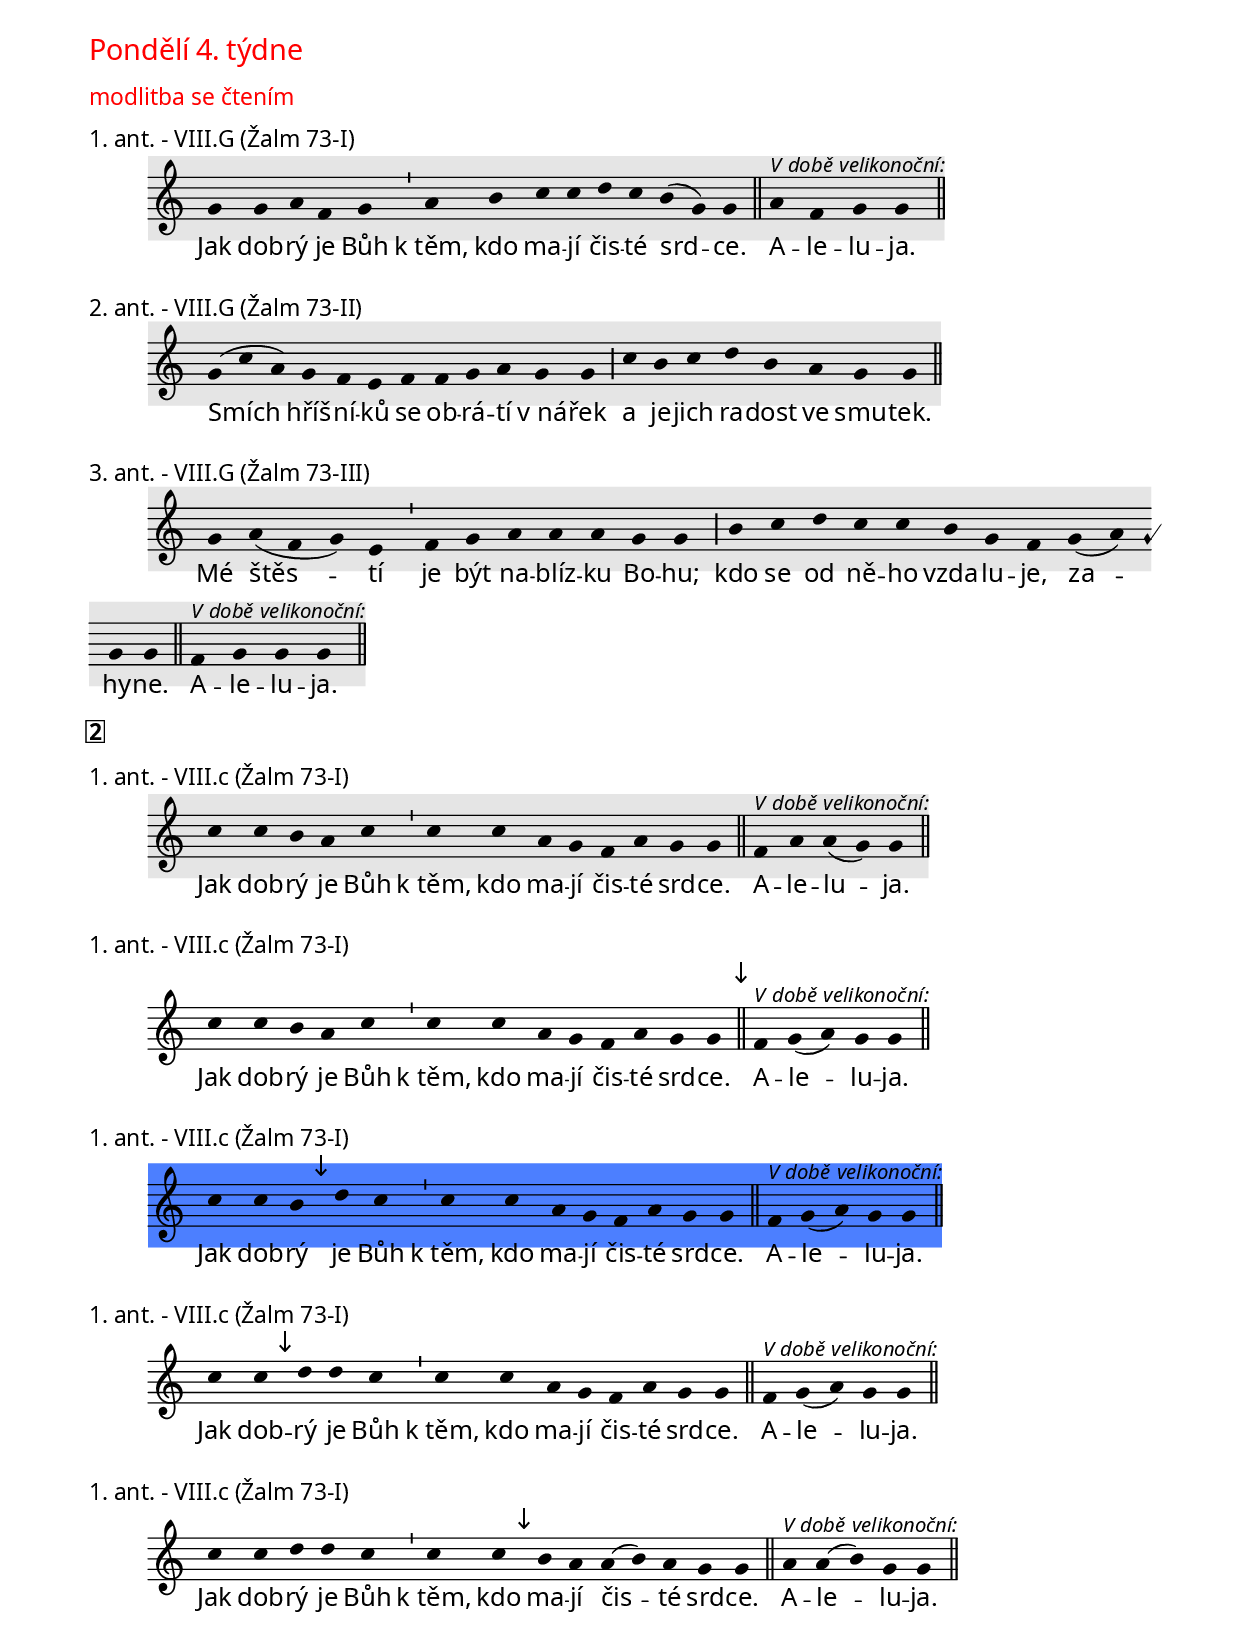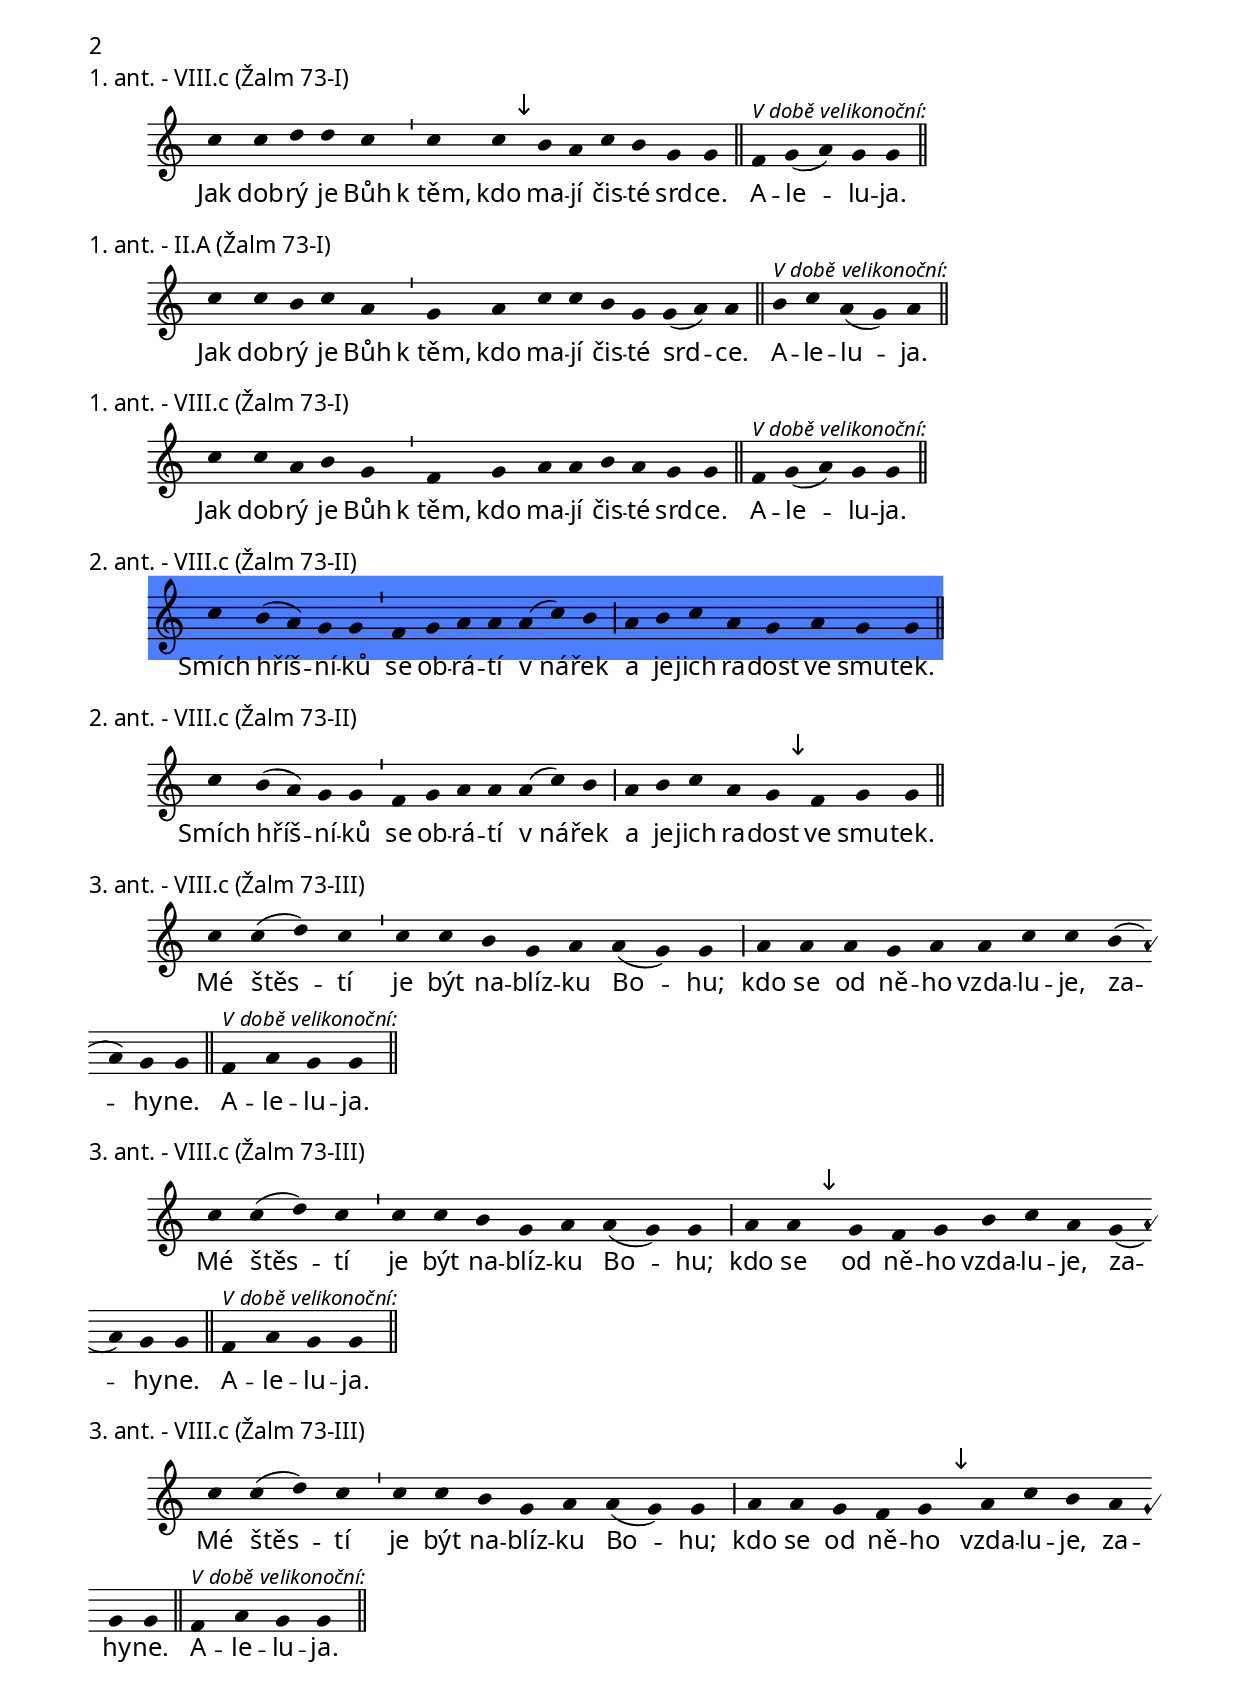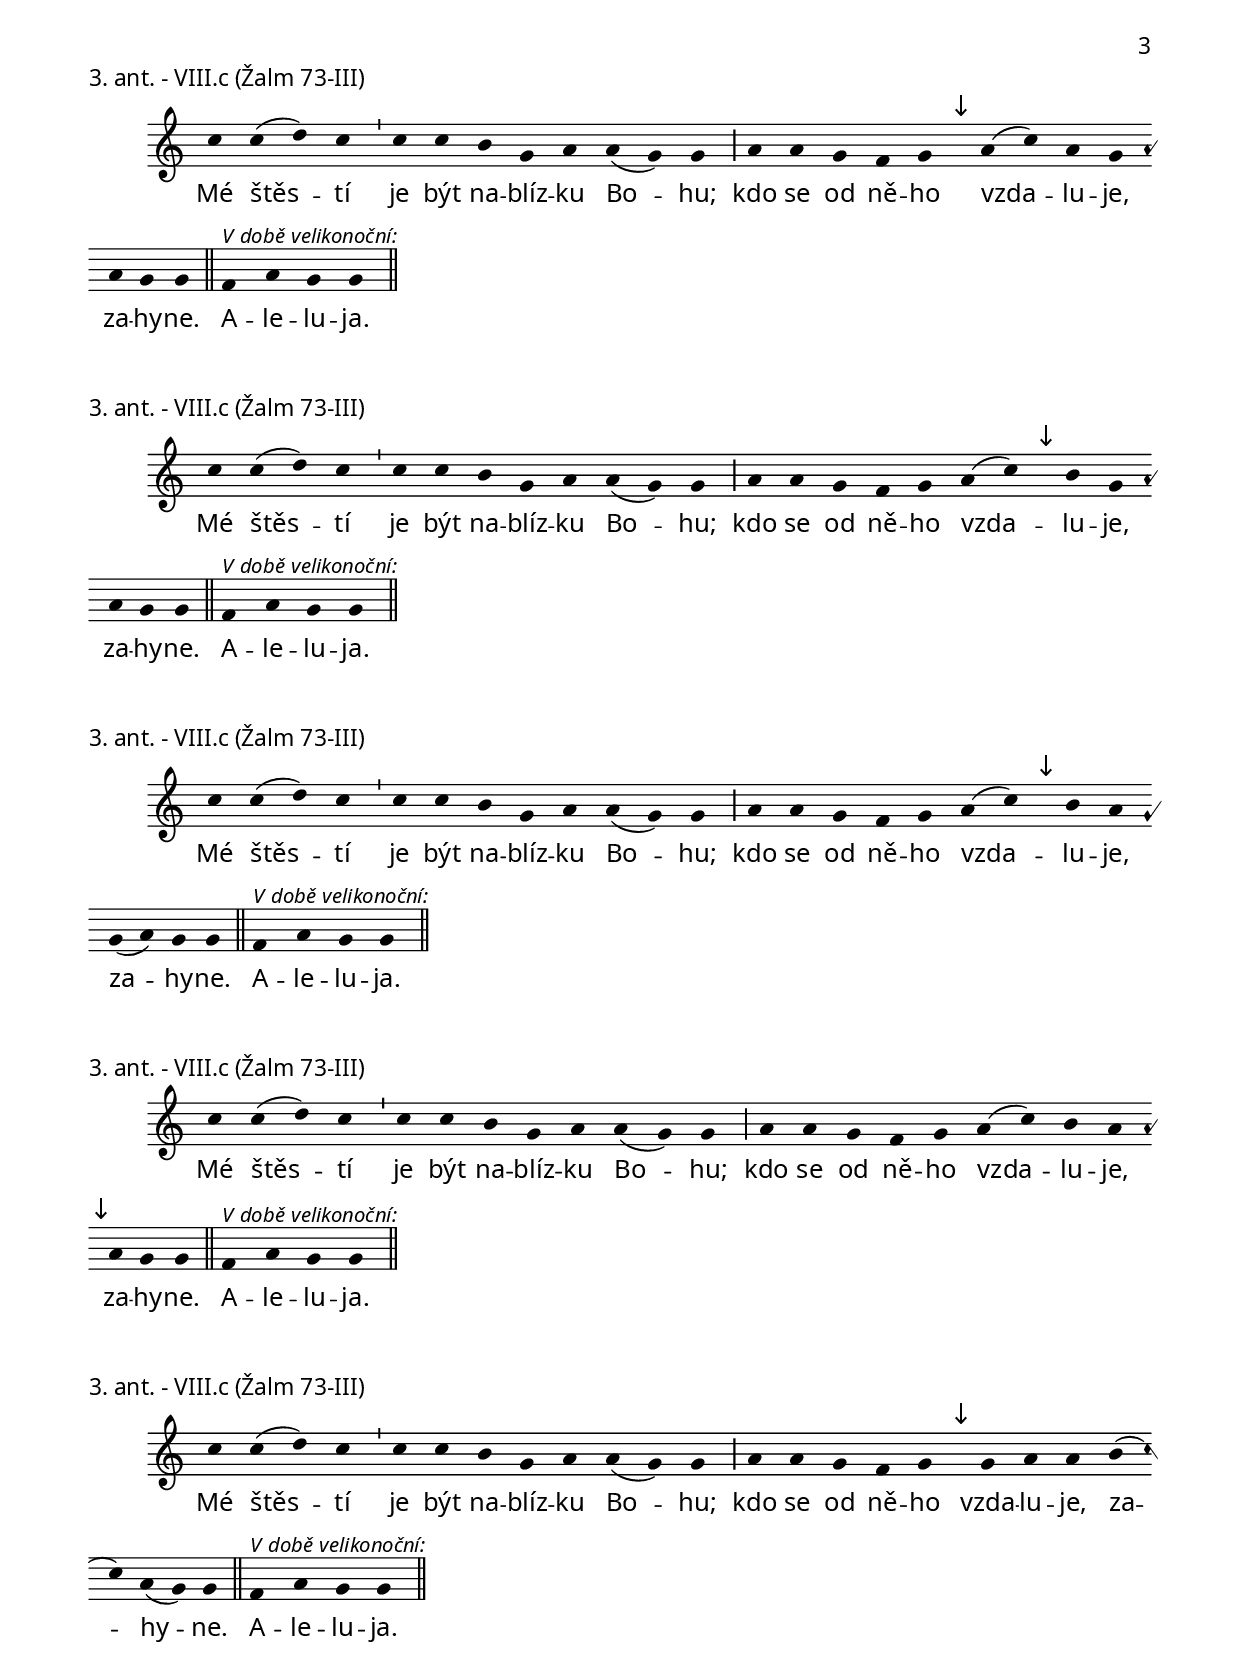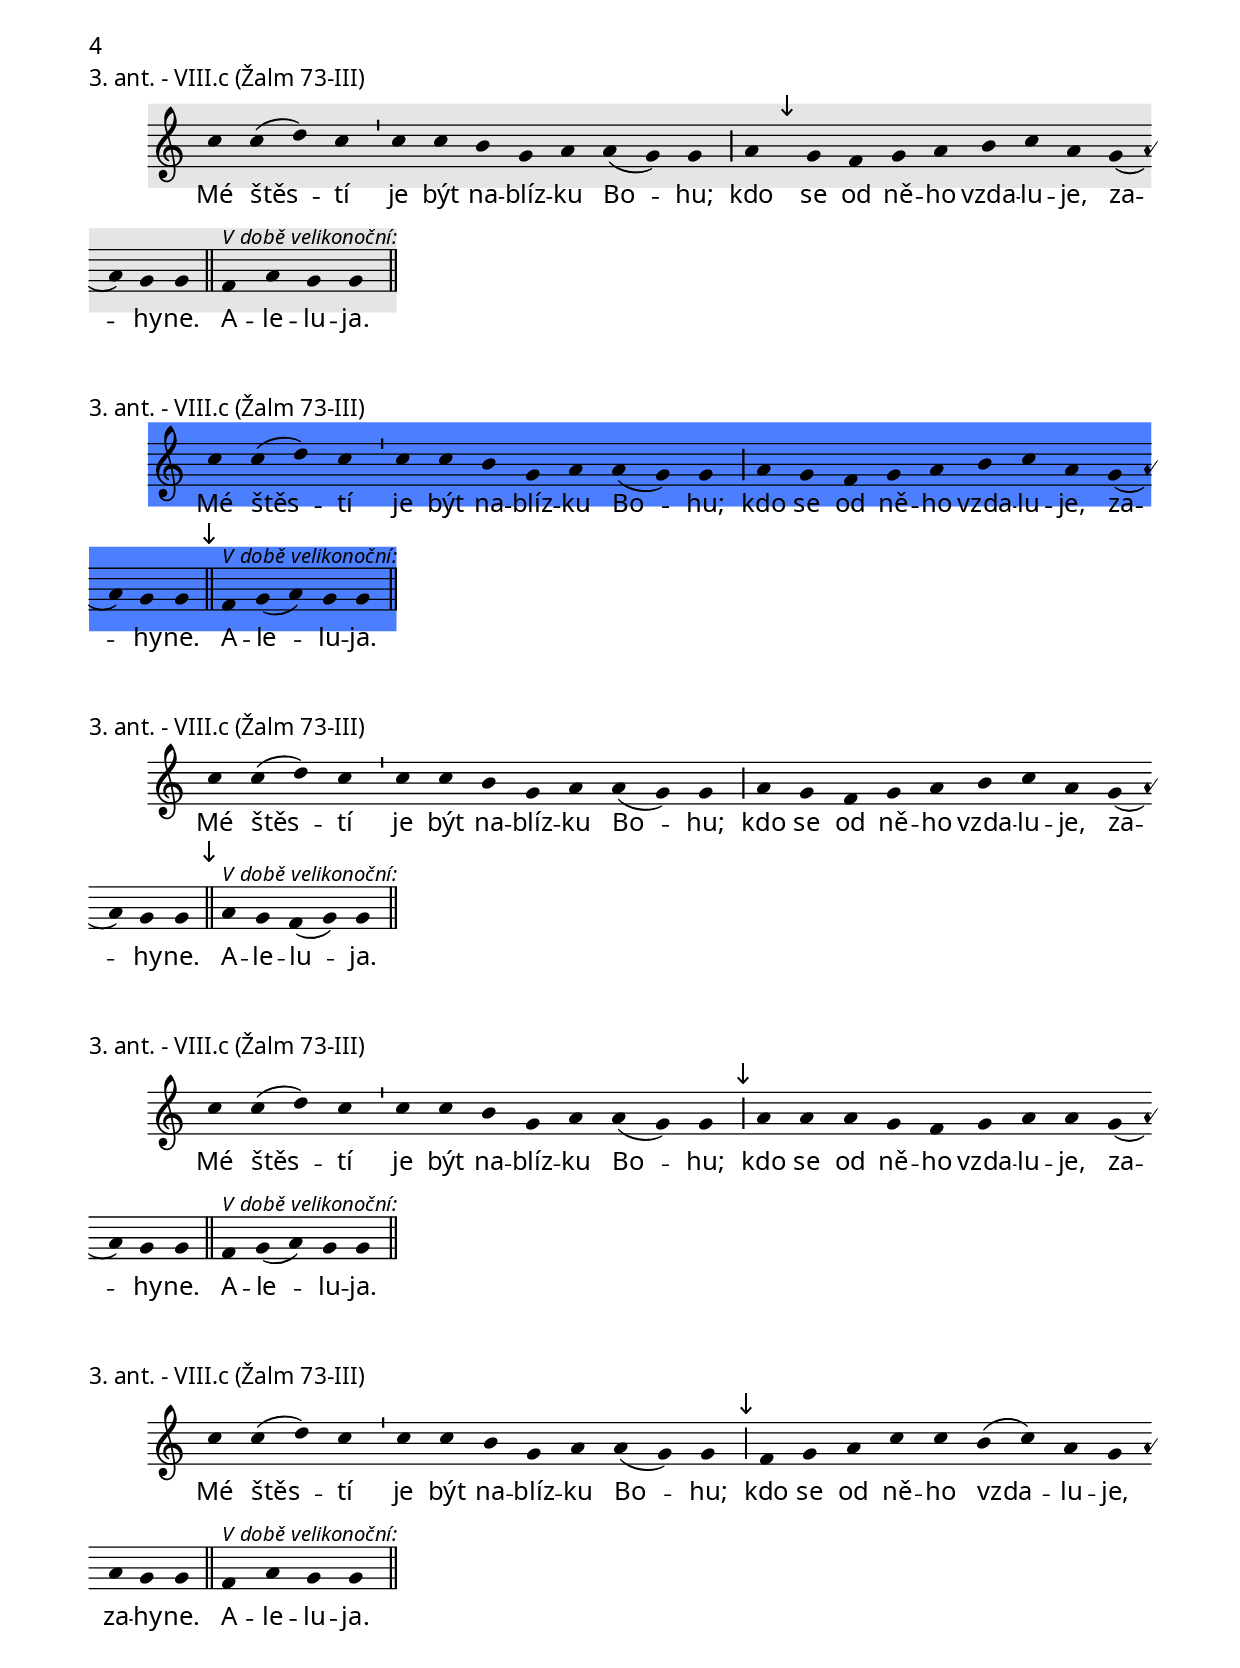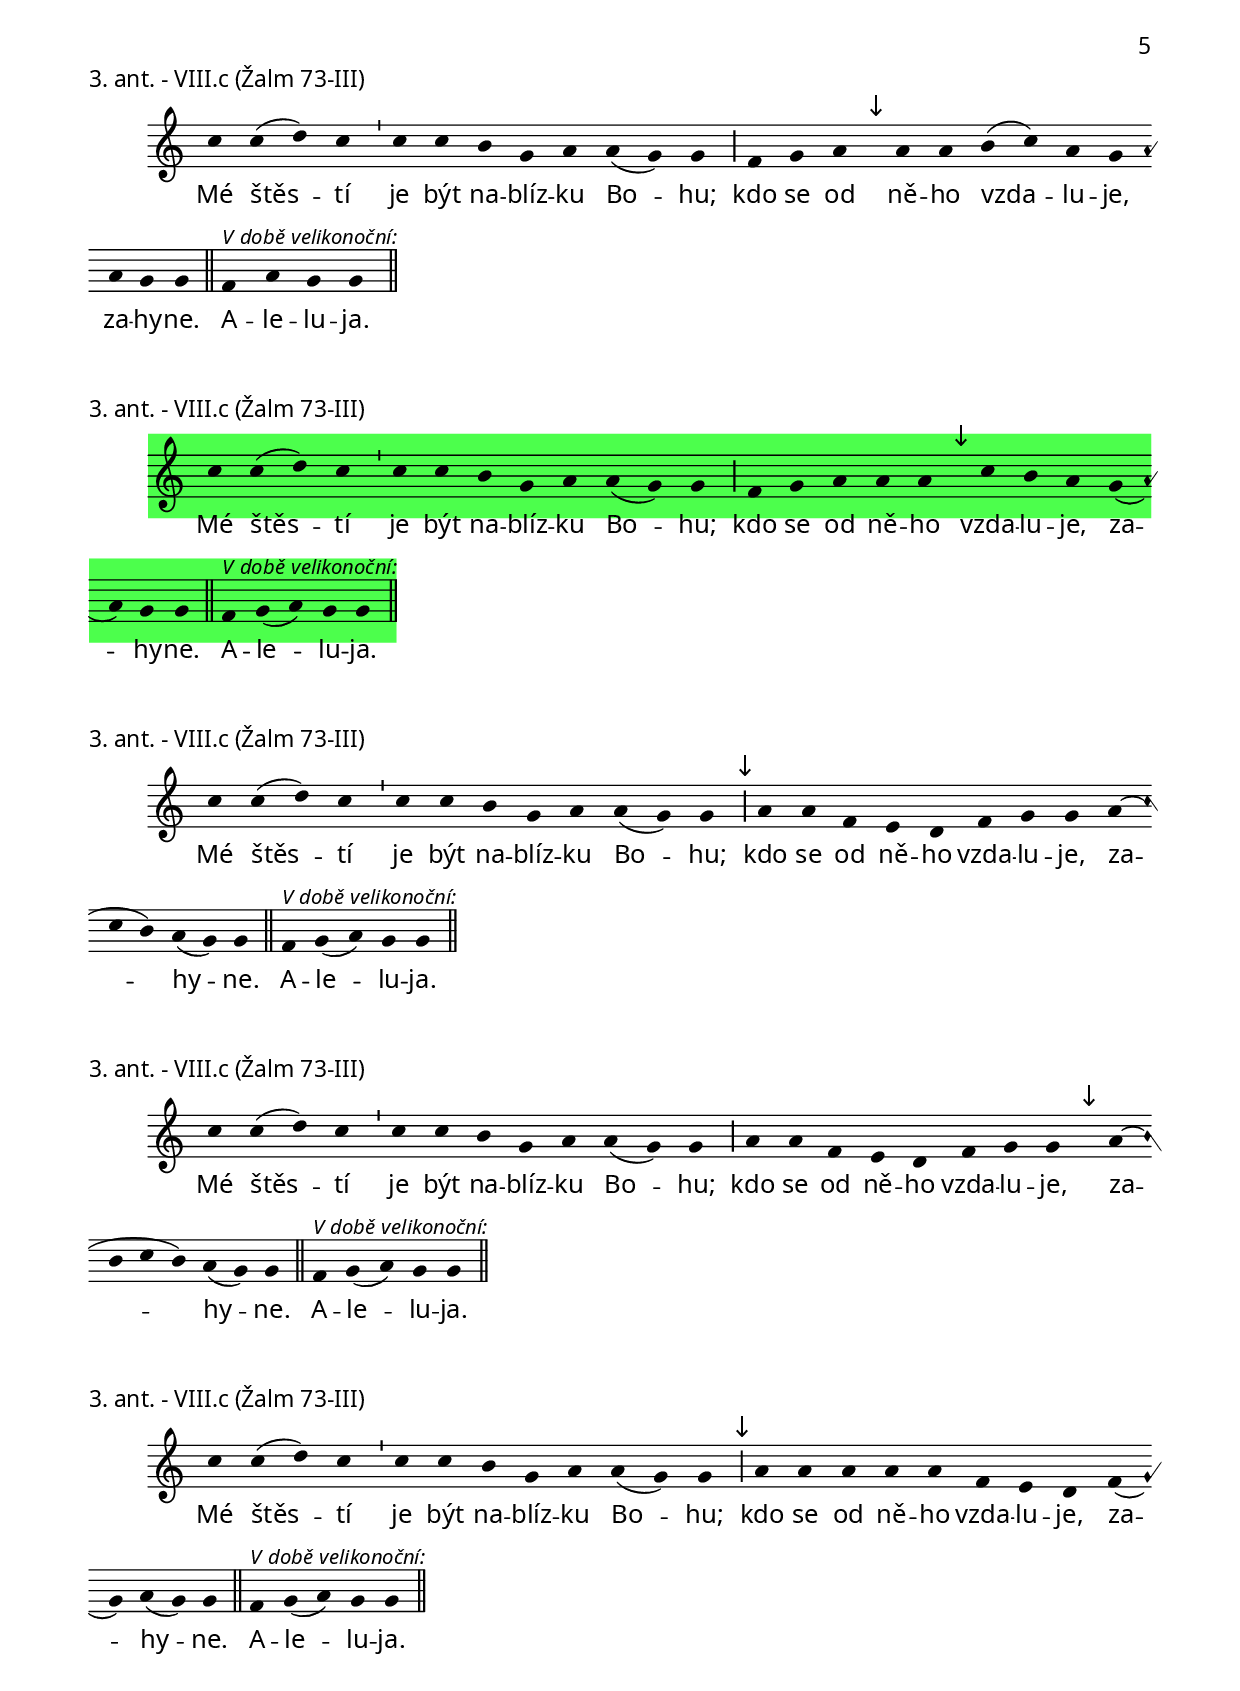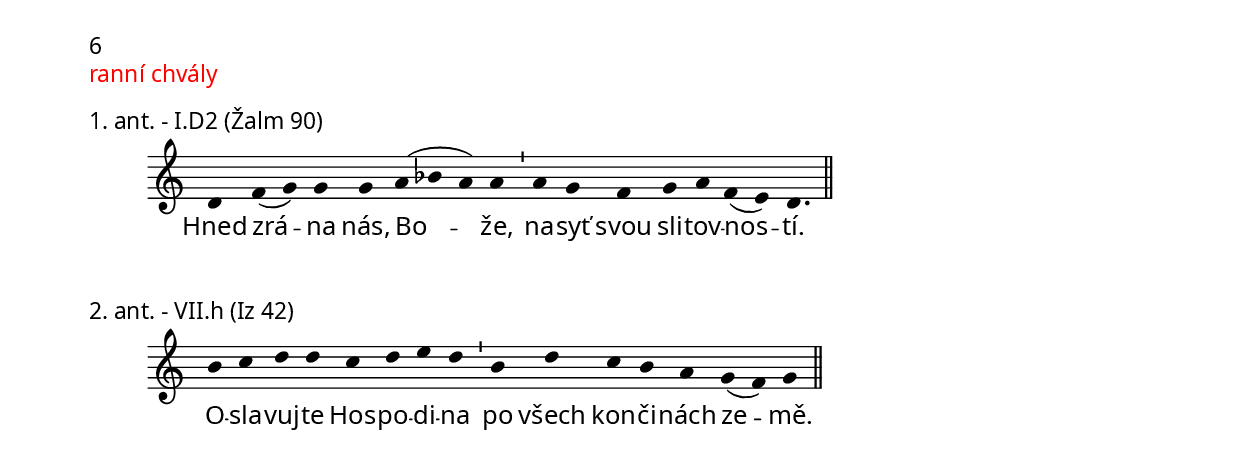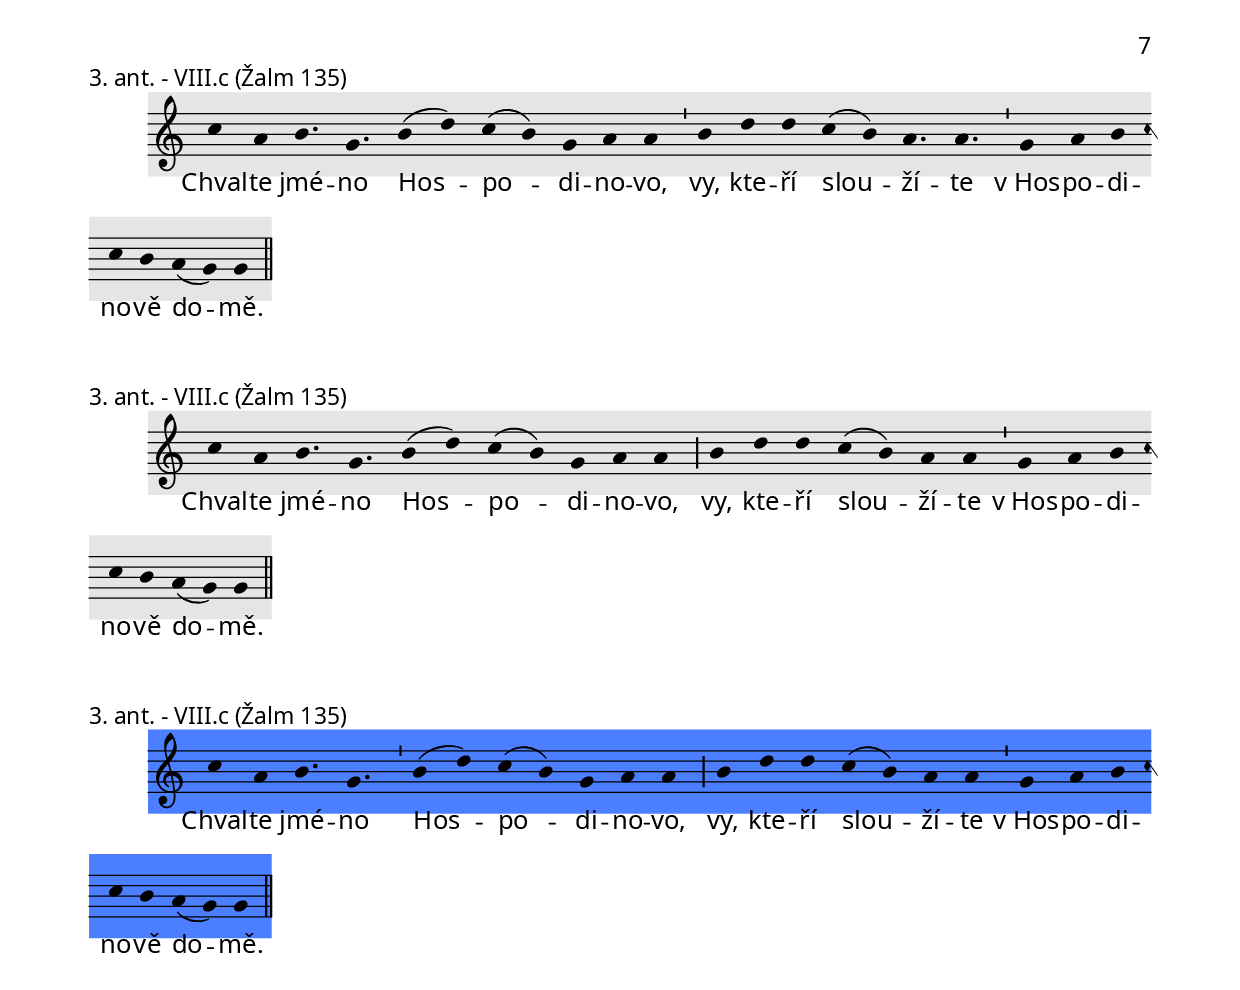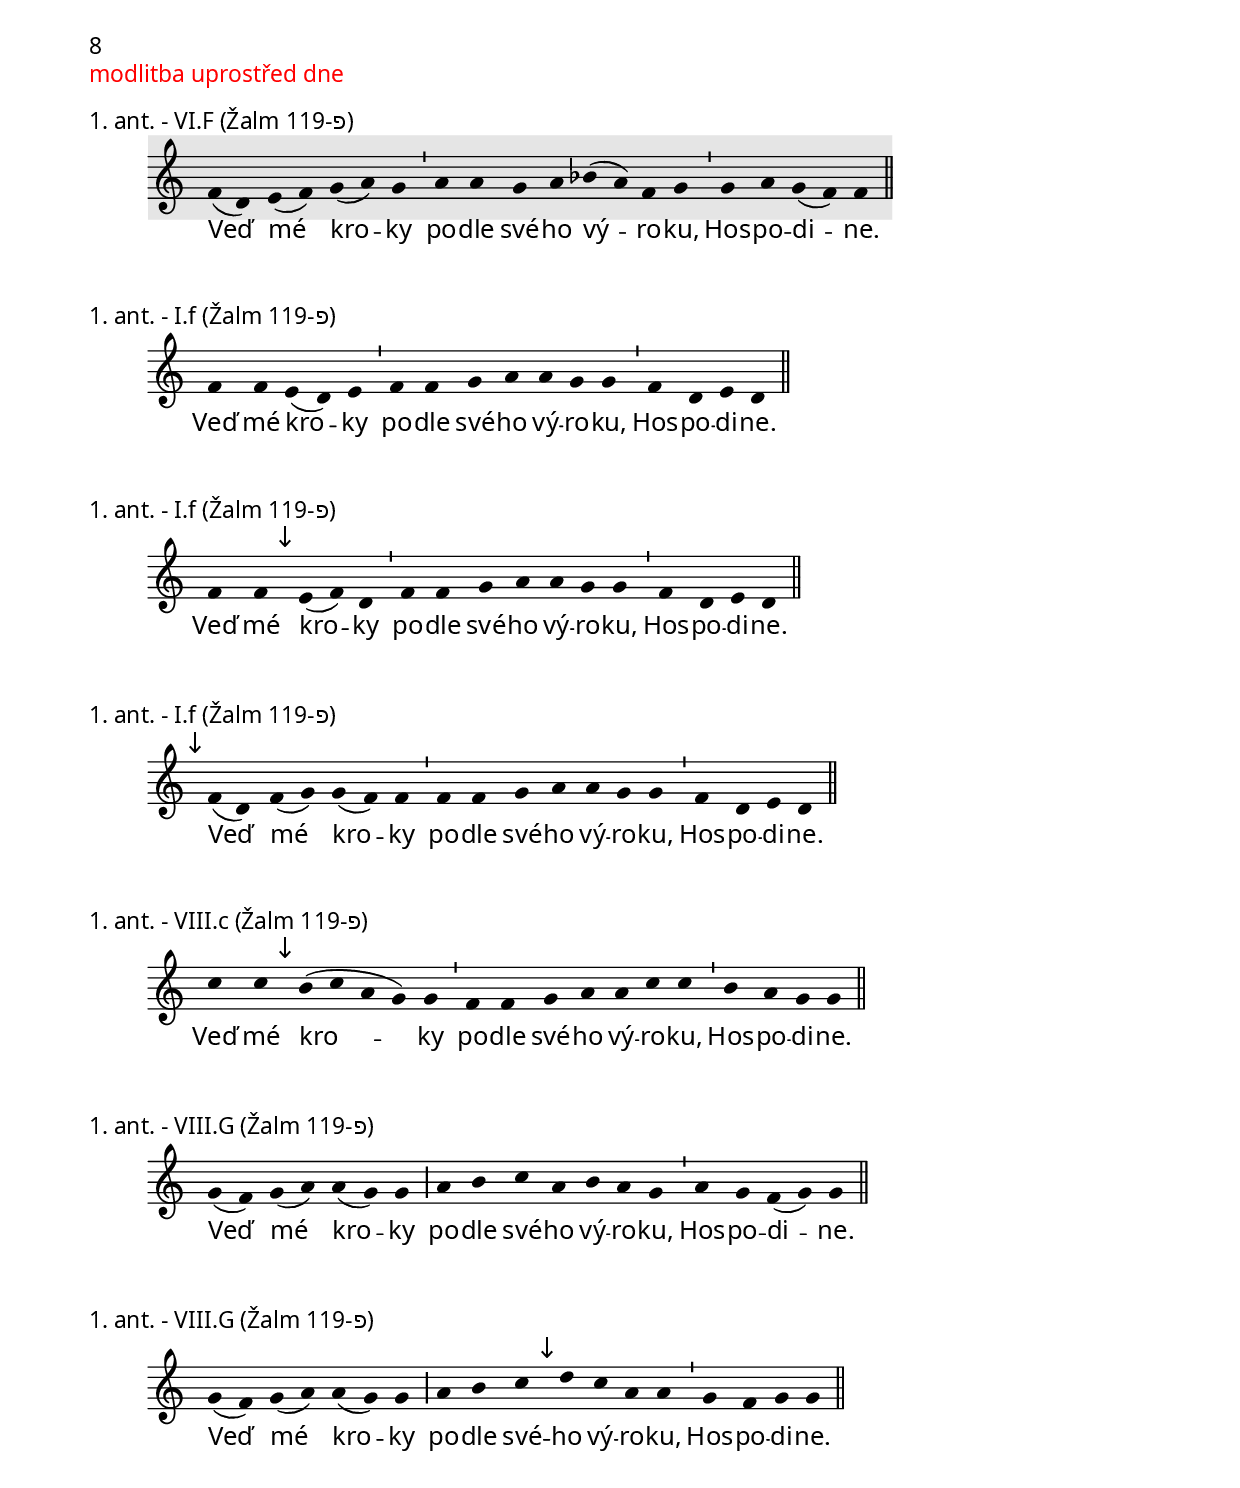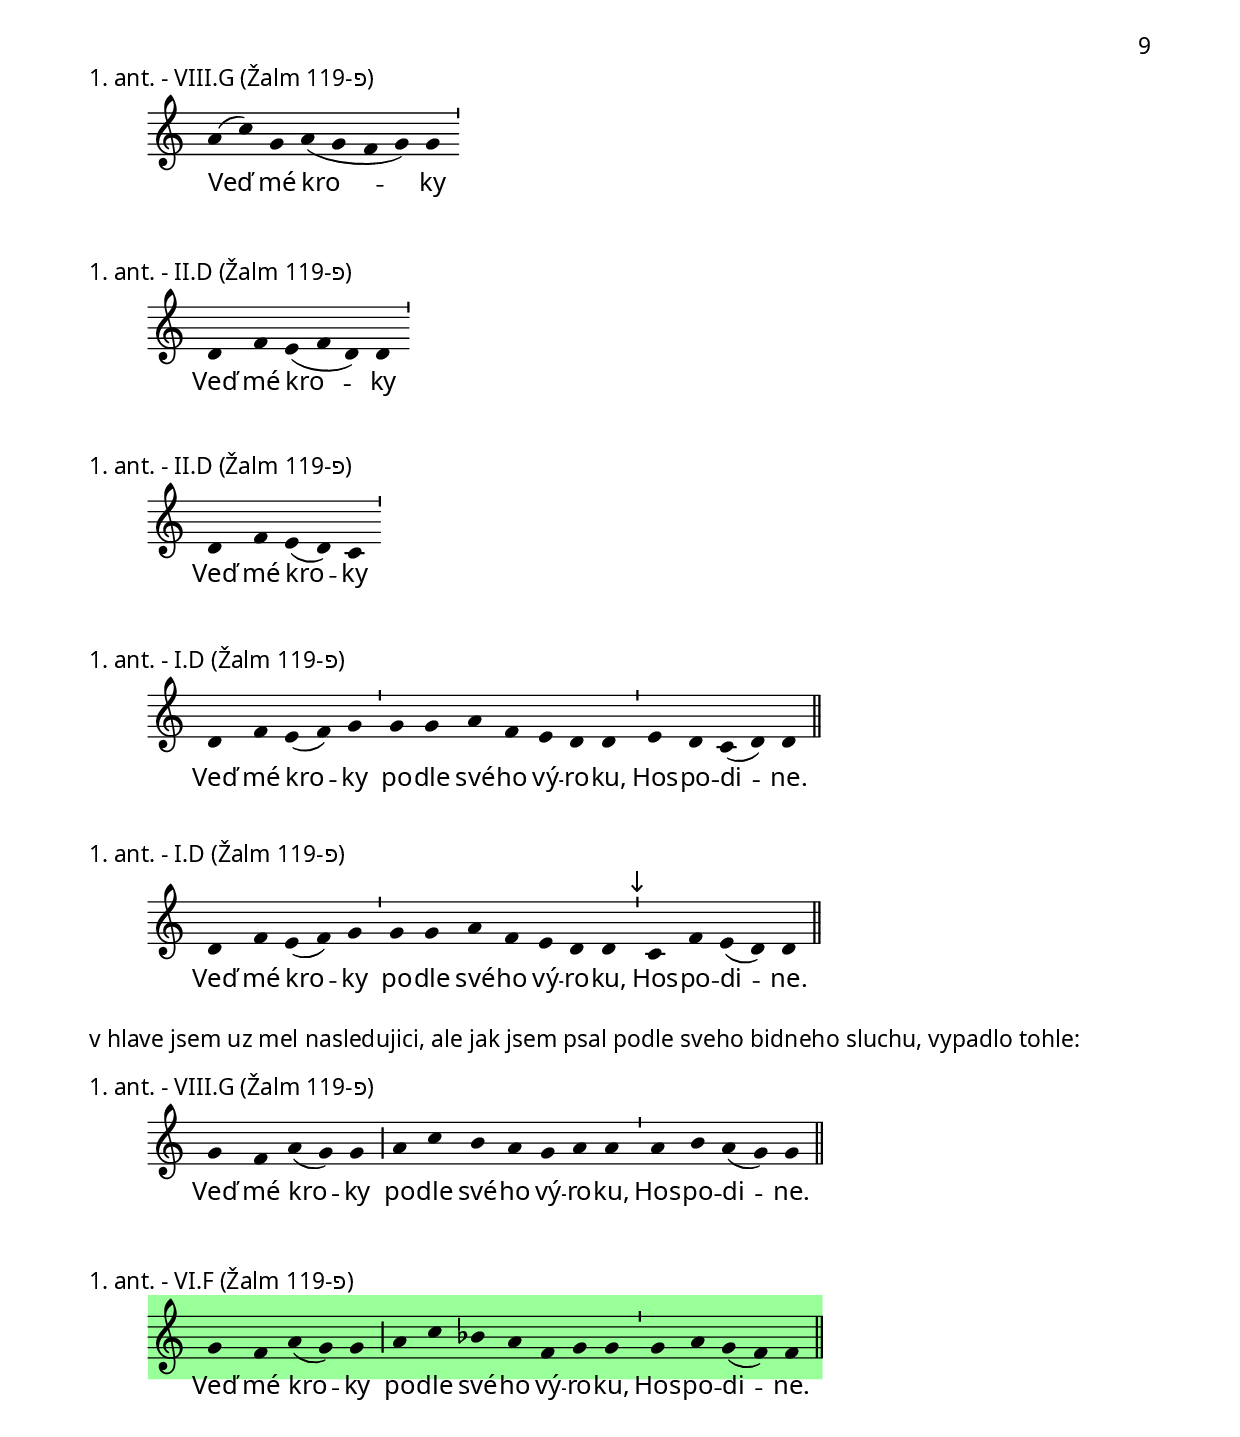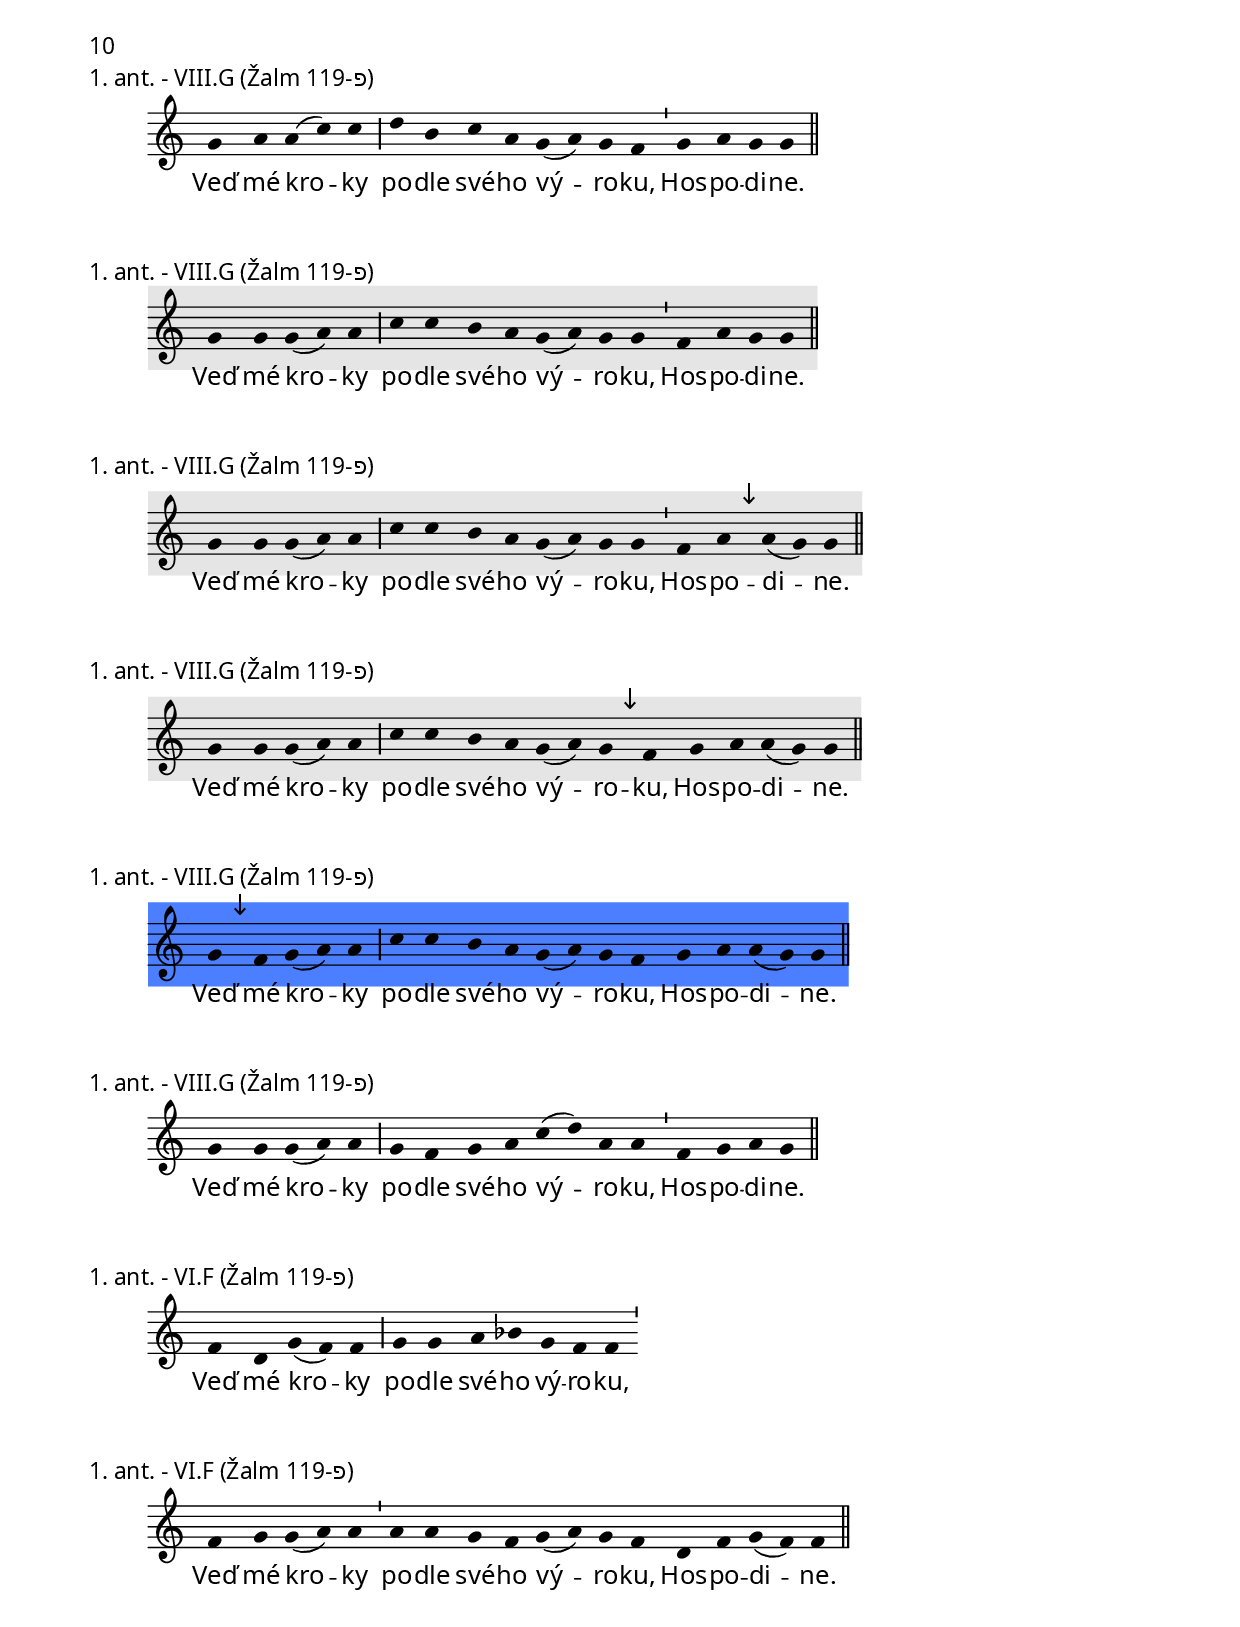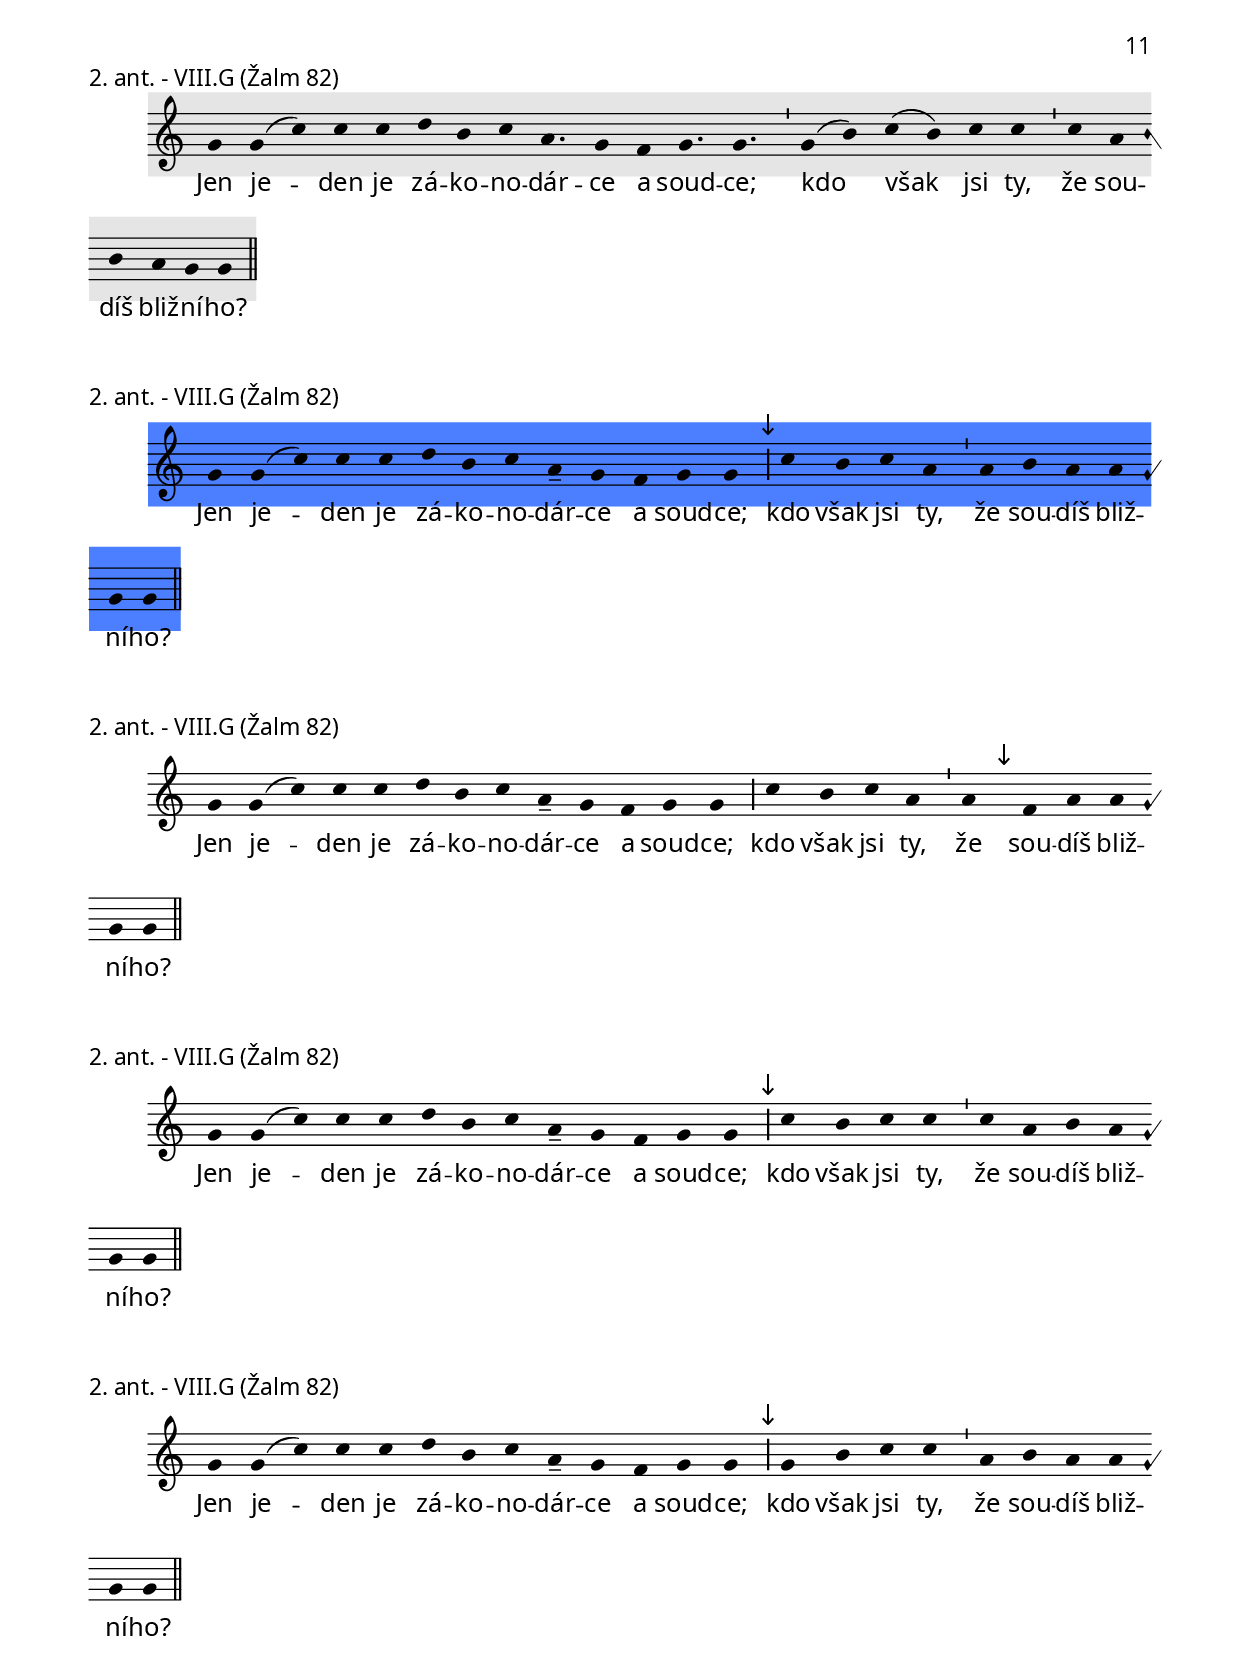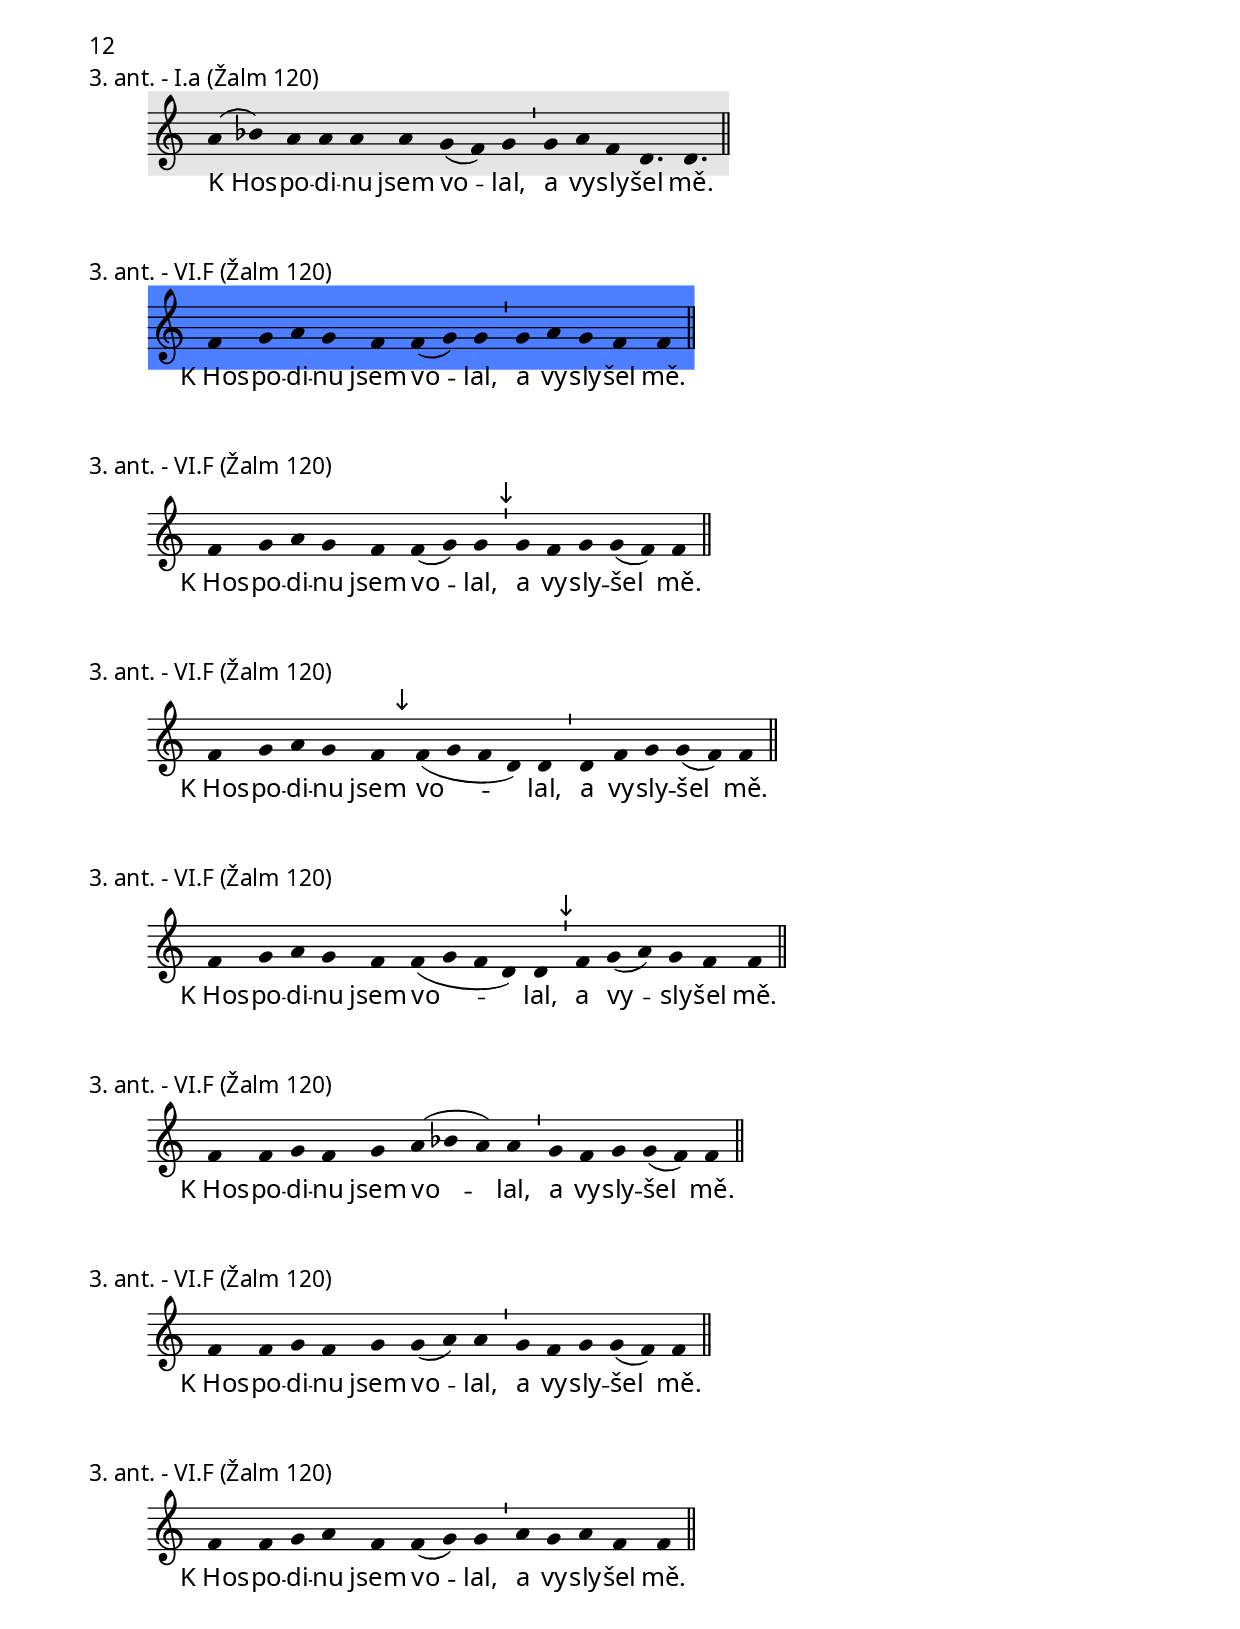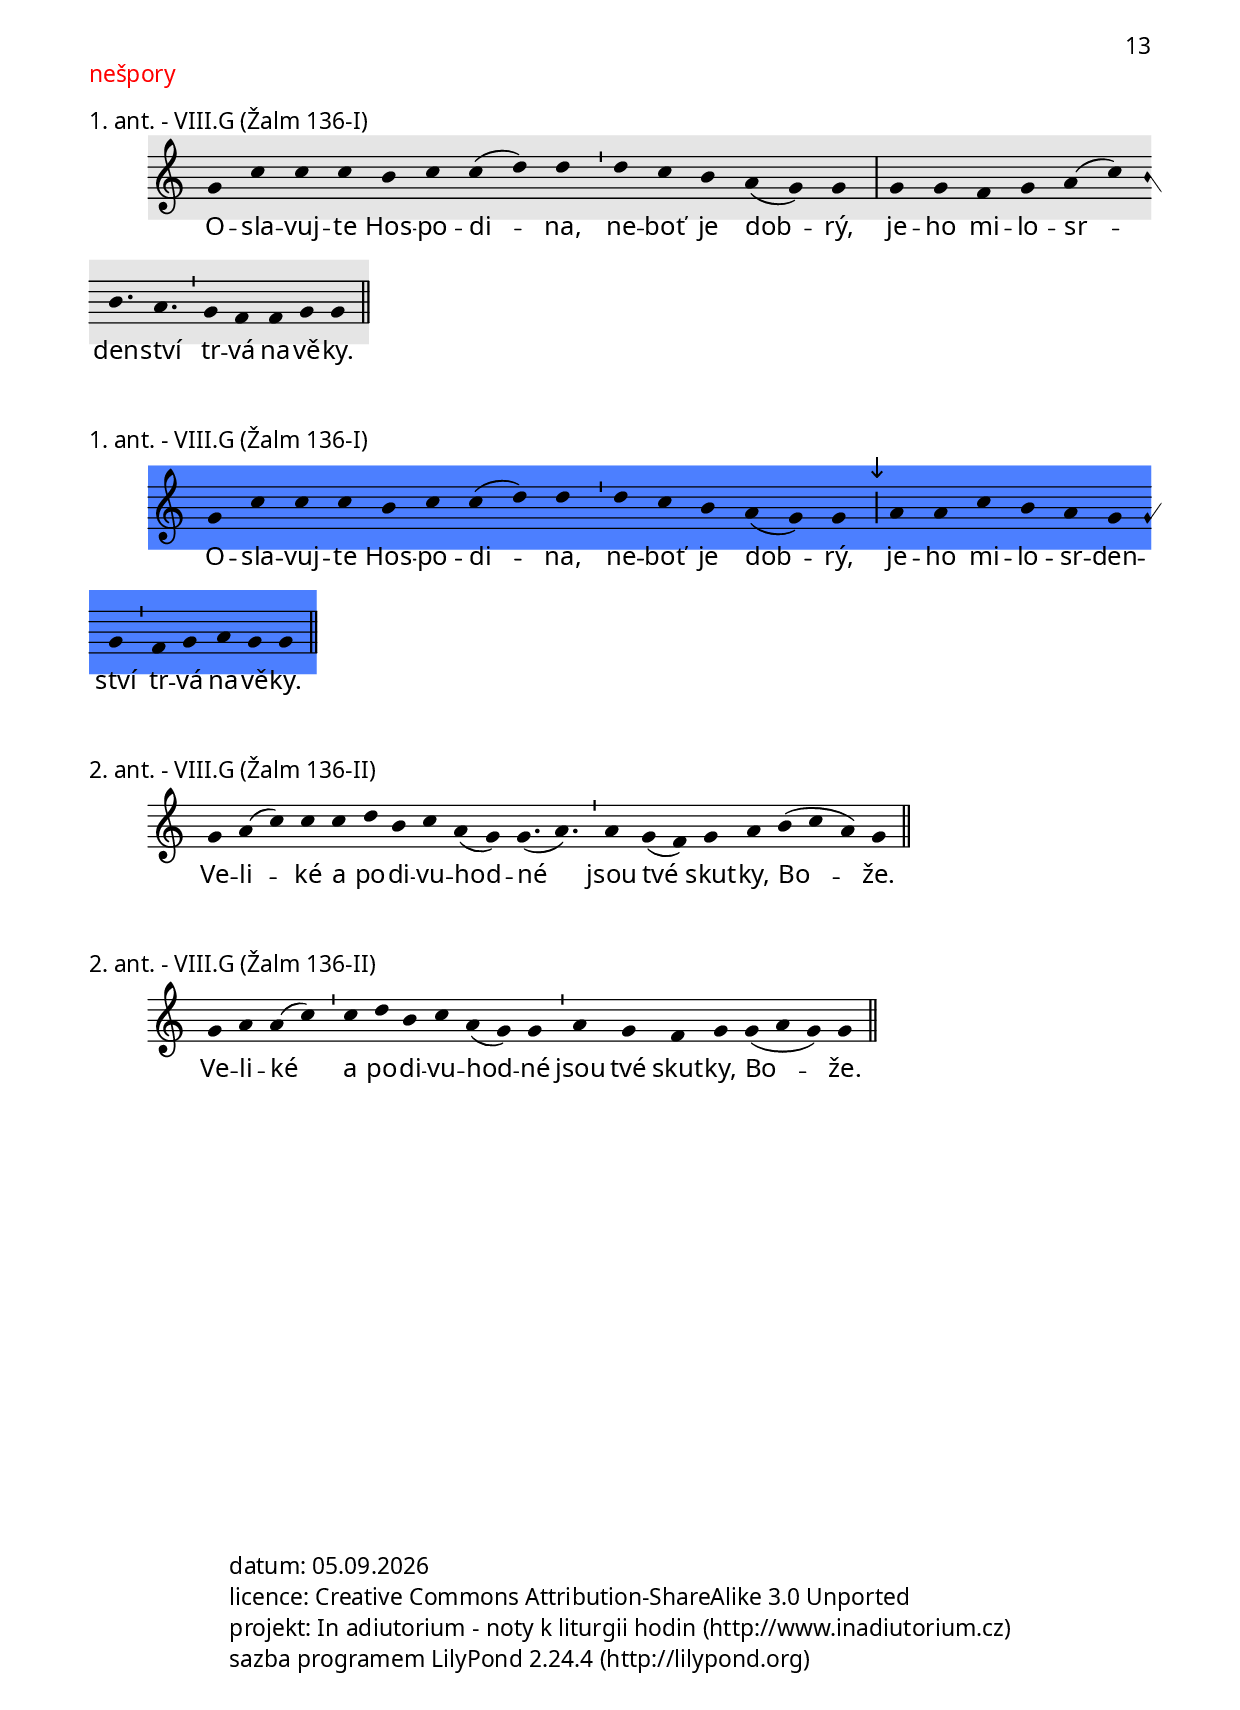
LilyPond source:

\include "../spolecne.ly"

\markup {\nadpisDen {Pondělí 4. týdne}}

% \markup {\nadpisHodinka {"invitatorium"}}

% \score { \tIIpondeliInvitatorium }

\markup {\nadpisHodinka {"modlitba se čtením"}}

\score {
  \relative c'' {
    \zvyraznovacSedy
    \choralniRezim
    g4 g a f g \barMin
    a b c c d c b( g) g \barFinalis

    a^\rubrVelikAleluja f g g \barFinalis
  }
  \addlyrics {
    Jak dob -- rý je Bůh
    k_těm, kdo ma -- jí čis -- té srd -- ce.

    A -- le -- lu -- ja.
  }
  \header {
    quid = "1. ant."
    modus = "VIII"
    differentia = "G"
    psalmus = "Žalm 73-I"
    id = "mc-ant1"
    piece = \markup {\sestavTitulek}
  }
}

\score {
  \relative c'' {
    \zvyraznovacSedy
    \choralniRezim
    g4( c a) g f e f f g a g g \barMaior
    c b c d b a g g \barFinalis
  }
  \addlyrics {
    Smích hříš -- ní -- ků se ob -- rá -- tí v_ná -- řek
    a je -- jich ra -- dost ve smu -- tek.

    % v breviari neni aleluja
  }
  \header {
    quid = "2. ant."
    modus = "VIII"
    differentia = "G"
    psalmus = "Žalm 73-II"
    id = "mc-ant2"
    piece = \markup {\sestavTitulek}
  }
}

\score {
  \relative c'' {
    \zvyraznovacSedy
    \choralniRezim
    g4 a( f g) e \barMin f g a a a g g \barMaior
    b c d c c b g f g( a) g g \barFinalis

    f^\rubrVelikAleluja g g g \barFinalis
  }
  \addlyrics {
    Mé štěs -- tí je být na -- blíz -- ku Bo -- hu;
    kdo se od ně -- ho vzda -- lu -- je, za -- hy -- ne.

    A -- le -- lu -- ja.
  }
  \header {
    quid = "3. ant."
    modus = "VIII"
    differentia = "G"
    psalmus = "Žalm 73-III"
    id = "mc-ant3"
    piece = \markup {\sestavTitulek}
  }
}

\markup\nadpisSkupiny 2

\score {
  \relative c'' {
    \zvyraznovacSedy
    \choralniRezim
    c4 c b a c \barMin
    c c a g f a g g \barFinalis

    f^\rubrVelikAleluja a a( g) g \barFinalis
  }
  \addlyrics {
    Jak dob -- rý je Bůh
    k_těm, kdo ma -- jí čis -- té srd -- ce.

    A -- le -- lu -- ja.
  }
  \header {
    quid = "1. ant."
    modus = "VIII"
    differentia = "c"
    psalmus = "Žalm 73-I"
    placet = "začátek netypický, nejspíš půjde lépe"
    id = "mc-ant1"
    piece = \markup {\sestavTitulek}
  }
}

\score {
  \relative c'' {
    \choralniRezim
    c4 c b a c \barMin
    c c a g f a g g \barFinalis

    \mark\sipka f^\rubrVelikAleluja g( a) g g \barFinalis
  }
  \addlyrics {
    Jak dob -- rý je Bůh
    k_těm, kdo ma -- jí čis -- té srd -- ce.

    A -- le -- lu -- ja.
  }
  \header {
    quid = "1. ant."
    modus = "VIII"
    differentia = "c"
    psalmus = "Žalm 73-I"
    id = "mc-ant1"
    piece = \markup {\sestavTitulek}
  }
}

\score {
  \relative c'' {
    \zvyraznovacModry
    \choralniRezim
    c4 c b \mark\sipka d c \barMin
    c c a g f a g g \barFinalis

    f^\rubrVelikAleluja g( a) g g \barFinalis
  }
  \addlyrics {
    Jak dob -- rý je Bůh
    k_těm, kdo ma -- jí čis -- té srd -- ce.

    A -- le -- lu -- ja.
  }
  \header {
    quid = "1. ant."
    modus = "VIII"
    differentia = "c"
    psalmus = "Žalm 73-I"
    id = "mc-ant1"
    piece = \markup {\sestavTitulek}
  }
}

\score {
  \relative c'' {
    \choralniRezim
    c4 c \mark\sipka d d c \barMin
    c c a g f a g g \barFinalis

    f^\rubrVelikAleluja g( a) g g \barFinalis
  }
  \addlyrics {
    Jak dob -- rý je Bůh
    k_těm, kdo ma -- jí čis -- té srd -- ce.

    A -- le -- lu -- ja.
  }
  \header {
    quid = "1. ant."
    modus = "VIII"
    differentia = "c"
    psalmus = "Žalm 73-I"
    id = "mc-ant1"
    piece = \markup {\sestavTitulek}
  }
}

\score {
  \relative c'' {
    \choralniRezim
    c4 c d d c \barMin
    c c \mark\sipka b a a( b) a g g \barFinalis

    a^\rubrVelikAleluja a( b) g g \barFinalis
  }
  \addlyrics {
    Jak dob -- rý je Bůh
    k_těm, kdo ma -- jí čis -- té srd -- ce.

    A -- le -- lu -- ja.
  }
  \header {
    quid = "1. ant."
    modus = "VIII"
    differentia = "c"
    psalmus = "Žalm 73-I"
    id = "mc-ant1"
    piece = \markup {\sestavTitulek}
  }
}

\score {
  \relative c'' {
    \choralniRezim
    c4 c d d c \barMin
    c c \mark\sipka b a c b g g \barFinalis

    f^\rubrVelikAleluja g( a) g g \barFinalis
  }
  \addlyrics {
    Jak dob -- rý je Bůh
    k_těm, kdo ma -- jí čis -- té srd -- ce.

    A -- le -- lu -- ja.
  }
  \header {
    quid = "1. ant."
    modus = "VIII"
    differentia = "c"
    psalmus = "Žalm 73-I"
    id = "mc-ant1"
    piece = \markup {\sestavTitulek}
  }
}

\score {
  \relative c'' {
    \choralniRezim
    c4 c b c a \barMin
    g a c c b g g( a) a \barFinalis

    b^\rubrVelikAleluja c a( g) a \barFinalis
  }
  \addlyrics {
    Jak dob -- rý je Bůh
    k_těm, kdo ma -- jí čis -- té srd -- ce.

    A -- le -- lu -- ja.
  }
  \header {
    quid = "1. ant."
    modus = "II"
    differentia = "A"
    psalmus = "Žalm 73-I"
    id = "mc-ant1"
    piece = \markup {\sestavTitulek}
  }
}

\score {
  \relative c'' {
    \choralniRezim
    c4 c a b g \barMin
    f g a a b a g g \barFinalis

    f^\rubrVelikAleluja g( a) g g \barFinalis
  }
  \addlyrics {
    Jak dob -- rý je Bůh
    k_těm, kdo ma -- jí čis -- té srd -- ce.

    A -- le -- lu -- ja.
  }
  \header {
    quid = "1. ant."
    modus = "VIII"
    differentia = "c"
    psalmus = "Žalm 73-I"
    id = "mc-ant1"
    piece = \markup {\sestavTitulek}
  }
}

\score {
  \relative c'' {
    \zvyraznovacModry
    \choralniRezim
    c4 b( a) g g \barMin
    f g a a a( c) b \barMaior
    a b c a g a g g \barFinalis
  }
  \addlyrics {
    Smích hříš -- ní -- ků
    se ob -- rá -- tí v_ná -- řek
    a je -- jich ra -- dost ve smu -- tek.

    % v breviari neni aleluja
  }
  \header {
    quid = "2. ant."
    modus = "VIII"
    differentia = "c"
    psalmus = "Žalm 73-II"
    id = "mc-ant2"
    piece = \markup {\sestavTitulek}
  }
}

\score {
  \relative c'' {
    \choralniRezim
    c4 b( a) g g \barMin
    f g a a a( c) b \barMaior
    a b c a g \mark\sipka f g g \barFinalis
  }
  \addlyrics {
    Smích hříš -- ní -- ků
    se ob -- rá -- tí v_ná -- řek
    a je -- jich ra -- dost ve smu -- tek.

    % v breviari neni aleluja
  }
  \header {
    quid = "2. ant."
    modus = "VIII"
    differentia = "c"
    psalmus = "Žalm 73-II"
    id = "mc-ant2"
    piece = \markup {\sestavTitulek}
  }
}

\score {
  \relative c'' {
    \choralniRezim
    c4 c( d) c \barMin
    c c b g a a( g) g \barMaior
    a a a g a a c c b( a) g g \barFinalis

    f^\rubrVelikAleluja a g g \barFinalis
  }
  \addlyrics {
    Mé štěs -- tí
    je být na -- blíz -- ku Bo -- hu;
    kdo se od ně -- ho vzda -- lu -- je, za -- hy -- ne.

    A -- le -- lu -- ja.
  }
  \header {
    quid = "3. ant."
    modus = "VIII"
    differentia = "c"
    psalmus = "Žalm 73-III"
    id = "mc-ant3"
    piece = \markup {\sestavTitulek}
  }
}

\score {
  \relative c'' {
    \choralniRezim
    c4 c( d) c \barMin
    c c b g a a( g) g \barMaior
    a a \mark\sipka g f g b c a g( a) g g \barFinalis

    f^\rubrVelikAleluja a g g \barFinalis
  }
  \addlyrics {
    Mé štěs -- tí
    je být na -- blíz -- ku Bo -- hu;
    kdo se od ně -- ho vzda -- lu -- je, za -- hy -- ne.

    A -- le -- lu -- ja.
  }
  \header {
    quid = "3. ant."
    modus = "VIII"
    differentia = "c"
    psalmus = "Žalm 73-III"
    id = "mc-ant3"
    piece = \markup {\sestavTitulek}
  }
}

\score {
  \relative c'' {
    \choralniRezim
    c4 c( d) c \barMin
    c c b g a a( g) g \barMaior
    a a g f g \mark\sipka a c b a g g \barFinalis

    f^\rubrVelikAleluja a g g \barFinalis
  }
  \addlyrics {
    Mé štěs -- tí
    je být na -- blíz -- ku Bo -- hu;
    kdo se od ně -- ho vzda -- lu -- je, za -- hy -- ne.

    A -- le -- lu -- ja.
  }
  \header {
    quid = "3. ant."
    modus = "VIII"
    differentia = "c"
    psalmus = "Žalm 73-III"
    id = "mc-ant3"
    piece = \markup {\sestavTitulek}
  }
}

\score {
  \relative c'' {
    \choralniRezim
    c4 c( d) c \barMin
    c c b g a a( g) g \barMaior
    a a g f g \mark\sipka a( c) a g a g g \barFinalis

    f^\rubrVelikAleluja a g g \barFinalis
  }
  \addlyrics {
    Mé štěs -- tí
    je být na -- blíz -- ku Bo -- hu;
    kdo se od ně -- ho vzda -- lu -- je, za -- hy -- ne.

    A -- le -- lu -- ja.
  }
  \header {
    quid = "3. ant."
    modus = "VIII"
    differentia = "c"
    psalmus = "Žalm 73-III"
    id = "mc-ant3"
    piece = \markup {\sestavTitulek}
  }
}

\score {
  \relative c'' {
    \choralniRezim
    c4 c( d) c \barMin
    c c b g a a( g) g \barMaior
    a a g f g a( c) \mark\sipka b g a g g \barFinalis

    f^\rubrVelikAleluja a g g \barFinalis
  }
  \addlyrics {
    Mé štěs -- tí
    je být na -- blíz -- ku Bo -- hu;
    kdo se od ně -- ho vzda -- lu -- je, za -- hy -- ne.

    A -- le -- lu -- ja.
  }
  \header {
    quid = "3. ant."
    modus = "VIII"
    differentia = "c"
    psalmus = "Žalm 73-III"
    id = "mc-ant3"
    piece = \markup {\sestavTitulek}
  }
}

\score {
  \relative c'' {
    \choralniRezim
    c4 c( d) c \barMin
    c c b g a a( g) g \barMaior
    a a g f g a( c) \mark\sipka b a g( a) g g \barFinalis

    f^\rubrVelikAleluja a g g \barFinalis
  }
  \addlyrics {
    Mé štěs -- tí
    je být na -- blíz -- ku Bo -- hu;
    kdo se od ně -- ho vzda -- lu -- je, za -- hy -- ne.

    A -- le -- lu -- ja.
  }
  \header {
    quid = "3. ant."
    modus = "VIII"
    differentia = "c"
    psalmus = "Žalm 73-III"
    id = "mc-ant3"
    piece = \markup {\sestavTitulek}
  }
}

\score {
  \relative c'' {
    \choralniRezim
    c4 c( d) c \barMin
    c c b g a a( g) g \barMaior
    a a g f g a( c) b a \mark\sipka a g g \barFinalis

    f^\rubrVelikAleluja a g g \barFinalis
  }
  \addlyrics {
    Mé štěs -- tí
    je být na -- blíz -- ku Bo -- hu;
    kdo se od ně -- ho vzda -- lu -- je, za -- hy -- ne.

    A -- le -- lu -- ja.
  }
  \header {
    quid = "3. ant."
    modus = "VIII"
    differentia = "c"
    psalmus = "Žalm 73-III"
    id = "mc-ant3"
    piece = \markup {\sestavTitulek}
  }
}

\score {
  \relative c'' {
    \choralniRezim
    c4 c( d) c \barMin
    c c b g a a( g) g \barMaior
    a a g f g \mark\sipka g a a b( c) a( g) g \barFinalis

    f^\rubrVelikAleluja a g g \barFinalis
  }
  \addlyrics {
    Mé štěs -- tí
    je být na -- blíz -- ku Bo -- hu;
    kdo se od ně -- ho vzda -- lu -- je, za -- hy -- ne.

    A -- le -- lu -- ja.
  }
  \header {
    quid = "3. ant."
    modus = "VIII"
    differentia = "c"
    psalmus = "Žalm 73-III"
    id = "mc-ant3"
    piece = \markup {\sestavTitulek}
  }
}

\score {
  \relative c'' {
    \zvyraznovacSedy
    \choralniRezim
    c4 c( d) c \barMin
    c c b g a a( g) g \barMaior
    a \mark\sipka g f g a b c a g( a) g g \barFinalis

    f^\rubrVelikAleluja a g g \barFinalis
  }
  \addlyrics {
    Mé štěs -- tí
    je být na -- blíz -- ku Bo -- hu;
    kdo se od ně -- ho vzda -- lu -- je, za -- hy -- ne.

    A -- le -- lu -- ja.
  }
  \header {
    quid = "3. ant."
    modus = "VIII"
    differentia = "c"
    psalmus = "Žalm 73-III"
    id = "mc-ant3"
    piece = \markup {\sestavTitulek}
  }
}

\score {
  \relative c'' {
    \zvyraznovacModry
    \choralniRezim
    c4 c( d) c \barMin
    c c b g a a( g) g \barMaior
    a g f g a b c a g( a) g g \barFinalis

    \mark\sipka f^\rubrVelikAleluja g( a) g g \barFinalis
  }
  \addlyrics {
    Mé štěs -- tí
    je být na -- blíz -- ku Bo -- hu;
    kdo se od ně -- ho vzda -- lu -- je, za -- hy -- ne.

    A -- le -- lu -- ja.
  }
  \header {
    quid = "3. ant."
    modus = "VIII"
    differentia = "c"
    psalmus = "Žalm 73-III"
    id = "mc-ant3"
    piece = \markup {\sestavTitulek}
  }
}

\score {
  \relative c'' {
    \choralniRezim
    c4 c( d) c \barMin
    c c b g a a( g) g \barMaior
    a g f g a b c a g( a) g g \barFinalis

    \mark\sipka a^\rubrVelikAleluja g f( g) g \barFinalis
  }
  \addlyrics {
    Mé štěs -- tí
    je být na -- blíz -- ku Bo -- hu;
    kdo se od ně -- ho vzda -- lu -- je, za -- hy -- ne.

    A -- le -- lu -- ja.
  }
  \header {
    quid = "3. ant."
    modus = "VIII"
    differentia = "c"
    psalmus = "Žalm 73-III"
    id = "mc-ant3"
    piece = \markup {\sestavTitulek}
  }
}

\score {
  \relative c'' {
    \choralniRezim
    c4 c( d) c \barMin
    c c b g a a( g) g \barMaior
    \mark\sipka a a a g f g a a g( a) g g \barFinalis

    f^\rubrVelikAleluja g( a) g g \barFinalis
  }
  \addlyrics {
    Mé štěs -- tí
    je být na -- blíz -- ku Bo -- hu;
    kdo se od ně -- ho vzda -- lu -- je, za -- hy -- ne.

    A -- le -- lu -- ja.
  }
  \header {
    quid = "3. ant."
    modus = "VIII"
    differentia = "c"
    psalmus = "Žalm 73-III"
    id = "mc-ant3"
    piece = \markup {\sestavTitulek}
  }
}

\score {
  \relative c'' {
    \choralniRezim
    c4 c( d) c \barMin
    c c b g a a( g) g \barMaior
    \mark\sipka f g a c c b( c) a g a g g \barFinalis

    f^\rubrVelikAleluja a g g \barFinalis
  }
  \addlyrics {
    Mé štěs -- tí
    je být na -- blíz -- ku Bo -- hu;
    kdo se od ně -- ho vzda -- lu -- je, za -- hy -- ne.

    A -- le -- lu -- ja.
  }
  \header {
    quid = "3. ant."
    modus = "VIII"
    differentia = "c"
    psalmus = "Žalm 73-III"
    id = "mc-ant3"
    piece = \markup {\sestavTitulek}
  }
}

\score {
  \relative c'' {
    \choralniRezim
    c4 c( d) c \barMin
    c c b g a a( g) g \barMaior
    f g a \mark\sipka a a b( c) a g a g g \barFinalis

    f^\rubrVelikAleluja a g g \barFinalis
  }
  \addlyrics {
    Mé štěs -- tí
    je být na -- blíz -- ku Bo -- hu;
    kdo se od ně -- ho vzda -- lu -- je, za -- hy -- ne.

    A -- le -- lu -- ja.
  }
  \header {
    quid = "3. ant."
    modus = "VIII"
    differentia = "c"
    psalmus = "Žalm 73-III"
    id = "mc-ant3"
    piece = \markup {\sestavTitulek}
  }
}

\score {
  \relative c'' {
    \zvyraznovacZeleny
    \choralniRezim
    c4 c( d) c \barMin
    c c b g a a( g) g \barMaior
    f g a a a \mark\sipka c b a g( a) g g \barFinalis

    f^\rubrVelikAleluja g( a) g g \barFinalis
  }
  \addlyrics {
    Mé štěs -- tí
    je být na -- blíz -- ku Bo -- hu;
    kdo se od ně -- ho vzda -- lu -- je, za -- hy -- ne.

    A -- le -- lu -- ja.
  }
  \header {
    quid = "3. ant."
    modus = "VIII"
    differentia = "c"
    psalmus = "Žalm 73-III"
    id = "mc-ant3"
    piece = \markup {\sestavTitulek}
  }
}

\score {
  \relative c'' {
    \choralniRezim
    c4 c( d) c \barMin
    c c b g a a( g) g \barMaior
    \mark\sipka a a f e d f g g a( c b) a( g) g \barFinalis

    f^\rubrVelikAleluja g( a) g g \barFinalis
  }
  \addlyrics {
    Mé štěs -- tí
    je být na -- blíz -- ku Bo -- hu;
    kdo se od ně -- ho vzda -- lu -- je, za -- hy -- ne.

    A -- le -- lu -- ja.
  }
  \header {
    quid = "3. ant."
    modus = "VIII"
    differentia = "c"
    psalmus = "Žalm 73-III"
    id = "mc-ant3"
    piece = \markup {\sestavTitulek}
  }
}

\score {
  \relative c'' {
    \choralniRezim
    c4 c( d) c \barMin
    c c b g a a( g) g \barMaior
    a a f e d f g g \mark\sipka a( b c b) a( g) g \barFinalis

    f^\rubrVelikAleluja g( a) g g \barFinalis
  }
  \addlyrics {
    Mé štěs -- tí
    je být na -- blíz -- ku Bo -- hu;
    kdo se od ně -- ho vzda -- lu -- je, za -- hy -- ne.

    A -- le -- lu -- ja.
  }
  \header {
    quid = "3. ant."
    modus = "VIII"
    differentia = "c"
    psalmus = "Žalm 73-III"
    id = "mc-ant3"
    piece = \markup {\sestavTitulek}
  }
}

\score {
  \relative c'' {
    \choralniRezim
    c4 c( d) c \barMin
    c c b g a a( g) g \barMaior
    \mark\sipka a a a a a f e d f( g) a( g) g \barFinalis

    f^\rubrVelikAleluja g( a) g g \barFinalis
  }
  \addlyrics {
    Mé štěs -- tí
    je být na -- blíz -- ku Bo -- hu;
    kdo se od ně -- ho vzda -- lu -- je, za -- hy -- ne.

    A -- le -- lu -- ja.
  }
  \header {
    quid = "3. ant."
    modus = "VIII"
    differentia = "c"
    psalmus = "Žalm 73-III"
    id = "mc-ant3"
    piece = \markup {\sestavTitulek}
  }
}

\pageBreak

\markup {\nadpisHodinka {"ranní chvály"}}

\score {
  \relative c' {
    \choralniRezim
    d4 f( g) g g a( bes a) a \barMin a g f g a f( e) d4. \barFinalis
  }
  \addlyrics {
    Hned zrá -- na nás, Bo -- že, na -- syť svou sli -- tov -- nos -- tí.
  }
  \header {
    quid = "1. ant."
    modus = "I"
    differentia = "D2"
    psalmus = "Žalm 90"
    id = "rch-ant1"
    piece = \markup {\sestavTitulek}
  }
}

\score {
  \relative c'' {
    \choralniRezim
    b4 c d d c d e d \barMin b d c b a g( f) g \barFinalis
  }
  \addlyrics {
    O -- sla -- vuj -- te Hos -- po -- di -- na
    po všech kon -- či -- nách ze -- mě.
  }
  \header {
    quid = "2. ant."
    modus = "VII"
    differentia = "h"
    psalmus = "Iz 42"
    id = "rch-ant2"
    piece = \markup {\sestavTitulek}
  }
}

\pageBreak

\score {
  \relative c'' {
    \zvyraznovacSedy
    \choralniRezim
    c4 a b4. g b4( d) c( b) g a a4 \barMin
    b4 d d c( b) a4. a \barMin g4 a b c b a( g) g \barFinalis
  }
  \addlyrics {
    Chval -- te jmé -- no Hos -- po -- di -- no -- vo,
    vy, kte -- ří slou -- ží -- te v_Hos -- po -- di -- no -- vě do -- mě.
  }
  \header {
    quid = "3. ant."
    modus = "VIII"
    differentia = "c"
    psalmus = "Žalm 135"
    placet = "před _vy_ div. maior"
    id = "rch-ant3"
    piece = \markup {\sestavTitulek}
  }
}

\score {
  \relative c'' {
    \zvyraznovacSedy
    \choralniRezim
    c4 a b4. g b4( d) c( b) g a a4 \barMaior
    b d d c( b) a a \barMin
    g a b c b a( g) g \barFinalis
  }
  \addlyrics {
    Chval -- te jmé -- no Hos -- po -- di -- no -- vo,
    vy, kte -- ří slou -- ží -- te
    v_Hos -- po -- di -- no -- vě do -- mě.
  }
  \header {
    quid = "3. ant."
    modus = "VIII"
    differentia = "c"
    psalmus = "Žalm 135"
    id = "rch-ant3"
    piece = \markup {\sestavTitulek}
  }
}

\score {
  \relative c'' {
    \zvyraznovacModry
    \choralniRezim
    c4 a b4. g \barMin b4( d) c( b) g a a4 \barMaior
    b d d c( b) a a \barMin
    g a b c b a( g) g \barFinalis
  }
  \addlyrics {
    Chval -- te jmé -- no Hos -- po -- di -- no -- vo,
    vy, kte -- ří slou -- ží -- te
    v_Hos -- po -- di -- no -- vě do -- mě.
  }
  \header {
    quid = "3. ant."
    modus = "VIII"
    differentia = "c"
    psalmus = "Žalm 135"
    id = "rch-ant3"
    piece = \markup {\sestavTitulek}
  }
}

\pageBreak

% \score { \tIIpondeliAntBenedictus }

\markup {\nadpisHodinka {"modlitba uprostřed dne"}}

\score {
  \relative c' {
    \zvyraznovacSedy
    \choralniRezim
    f4( d) e( f) g( a) g \barMin
    a a g a bes( a) f g \barMin g a g( f) f \barFinalis
  }
  \addlyrics {
    Veď mé kro -- ky po -- dle své -- ho vý -- ro -- ku, Hos -- po -- di -- ne.
  }
  \header {
    quid = "1. ant."
    modus = "VI"
    differentia = "F"
    psalmus = "Žalm 119-פ"
    id = "up-ant1"
    piece = \markup {\sestavTitulek}
  }
}

\score {
  \relative c' {
    \choralniRezim
    f4 f e( d) e \barMin
    f f g a a g g \barMin
    f d e d \barFinalis
  }
  \addlyrics {
    Veď mé kro -- ky
    po -- dle své -- ho vý -- ro -- ku,
    Hos -- po -- di -- ne.
  }
  \header {
    quid = "1. ant."
    modus = "I"
    differentia = "f"
    psalmus = "Žalm 119-פ"
    id = "up-ant1"
    piece = \markup {\sestavTitulek}
  }
}

\score {
  \relative c' {
    \choralniRezim
    f4 f \mark\sipka e( f) d \barMin
    f f g a a g g \barMin
    f d e d \barFinalis
  }
  \addlyrics {
    Veď mé kro -- ky
    po -- dle své -- ho vý -- ro -- ku,
    Hos -- po -- di -- ne.
  }
  \header {
    quid = "1. ant."
    modus = "I"
    differentia = "f"
    psalmus = "Žalm 119-פ"
    id = "up-ant1"
    piece = \markup {\sestavTitulek}
  }
}

\score {
  \relative c' {
    \choralniRezim
    \mark\sipka f4( d) f( g) g( f) f \barMin
    f f g a a g g \barMin
    f d e d \barFinalis
  }
  \addlyrics {
    Veď mé kro -- ky
    po -- dle své -- ho vý -- ro -- ku,
    Hos -- po -- di -- ne.
  }
  \header {
    quid = "1. ant."
    modus = "I"
    differentia = "f"
    psalmus = "Žalm 119-פ"
    id = "up-ant1"
    piece = \markup {\sestavTitulek}
  }
}

\score {
  \relative c'' {
    \choralniRezim
    c4 c \mark\sipka b( c a g) g \barMin
    f f g a a c c \barMin
    b a g g \barFinalis
  }
  \addlyrics {
    Veď mé kro -- ky
    po -- dle své -- ho vý -- ro -- ku,
    Hos -- po -- di -- ne.
  }
  \header {
    quid = "1. ant."
    modus = "VIII"
    differentia = "c"
    psalmus = "Žalm 119-פ"
    id = "up-ant1"
    piece = \markup {\sestavTitulek}
  }
}

\score {
  \relative c'' {
    \choralniRezim
    g4( f) g( a) a( g) g \barMaior
    a b c a b a g \barMin
    a g f( g) g \barFinalis
  }
  \addlyrics {
    Veď mé kro -- ky
    po -- dle své -- ho vý -- ro -- ku,
    Hos -- po -- di -- ne.
  }
  \header {
    quid = "1. ant."
    modus = "VIII"
    differentia = "G"
    psalmus = "Žalm 119-פ"
    id = "up-ant1"
    piece = \markup {\sestavTitulek}
  }
}

\score {
  \relative c'' {
    \choralniRezim
    g4( f) g( a) a( g) g \barMaior
    a b c \mark\sipka d c a a \barMin
    g f g g \barFinalis
  }
  \addlyrics {
    Veď mé kro -- ky
    po -- dle své -- ho vý -- ro -- ku,
    Hos -- po -- di -- ne.
  }
  \header {
    quid = "1. ant."
    modus = "VIII"
    differentia = "G"
    psalmus = "Žalm 119-פ"
    id = "up-ant1"
    piece = \markup {\sestavTitulek}
  }
}

\score {
  \relative c'' {
    \choralniRezim
    a4( c) g a( g f g) g \barMin
  }
  \addlyrics {
    Veď mé kro -- ky
    po -- dle své -- ho vý -- ro -- ku,
    Hos -- po -- di -- ne.
  }
  \header {
    quid = "1. ant."
    modus = "VIII"
    differentia = "G"
    psalmus = "Žalm 119-פ"
    id = "up-ant1"
    piece = \markup {\sestavTitulek}
  }
}

\score {
  \relative c' {
    \choralniRezim
    d4 f e( f d) d \barMin

  }
  \addlyrics {
    Veď mé kro -- ky
    po -- dle své -- ho vý -- ro -- ku,
    Hos -- po -- di -- ne.
  }
  \header {
    quid = "1. ant."
    modus = "II"
    differentia = "D"
    psalmus = "Žalm 119-פ"
    id = "up-ant1"
    piece = \markup {\sestavTitulek}
  }
}

\score {
  \relative c' {
    \choralniRezim
    d4 f e( d) c \barMin

  }
  \addlyrics {
    Veď mé kro -- ky
    po -- dle své -- ho vý -- ro -- ku,
    Hos -- po -- di -- ne.
  }
  \header {
    quid = "1. ant."
    modus = "II"
    differentia = "D"
    psalmus = "Žalm 119-פ"
    id = "up-ant1"
    piece = \markup {\sestavTitulek}
  }
}

\score {
  \relative c' {
    \choralniRezim
    d4 f e( f) g \barMin
    g g a f e d d \barMin
    e d c( d) d \barFinalis
  }
  \addlyrics {
    Veď mé kro -- ky
    po -- dle své -- ho vý -- ro -- ku,
    Hos -- po -- di -- ne.
  }
  \header {
    quid = "1. ant."
    modus = "I"
    differentia = "D"
    psalmus = "Žalm 119-פ"
    id = "up-ant1"
    piece = \markup {\sestavTitulek}
  }
}

\score {
  \relative c' {
    \choralniRezim
    d4 f e( f) g \barMin
    g g a f e d d \barMin
    \mark\sipka c f e( d) d \barFinalis
  }
  \addlyrics {
    Veď mé kro -- ky
    po -- dle své -- ho vý -- ro -- ku,
    Hos -- po -- di -- ne.
  }
  \header {
    quid = "1. ant."
    modus = "I"
    differentia = "D"
    psalmus = "Žalm 119-פ"
    id = "up-ant1"
    piece = \markup {\sestavTitulek}
  }
}

\markup{
  v hlave jsem uz mel nasledujici,
  ale jak jsem psal podle sveho bidneho sluchu, vypadlo tohle:
}

\score {
  \relative c'' {
    \choralniRezim
    g4 f a( g) g \barMaior
    a c b a g a a \barMin
    a b a( g) g \barFinalis
  }
  \addlyrics {
    Veď mé kro -- ky
    po -- dle své -- ho vý -- ro -- ku,
    Hos -- po -- di -- ne.
  }
  \header {
    quid = "1. ant."
    modus = "VIII"
    differentia = "G"
    psalmus = "Žalm 119-פ"
    id = "up-ant1"
    piece = \markup {\sestavTitulek}
  }
}

\score {
  \relative c'' {
    \zvyraznovacZelenyII
    \choralniRezim
    g4 f a( g) g \barMaior
    a c bes a f g g \barMin
    g a g( f) f \barFinalis
  }
  \addlyrics {
    Veď mé kro -- ky
    po -- dle své -- ho vý -- ro -- ku,
    Hos -- po -- di -- ne.
  }
  \header {
    quid = "1. ant."
    modus = "VI"
    differentia = "F"
    psalmus = "Žalm 119-פ"
    id = "up-ant1"
    piece = \markup {\sestavTitulek}
  }
}

\score {
  \relative c'' {
    \choralniRezim
    g4 a a( c) c \barMaior
    d b c a g( a) g f \barMin
    g a g g \barFinalis
  }
  \addlyrics {
    Veď mé kro -- ky
    po -- dle své -- ho vý -- ro -- ku,
    Hos -- po -- di -- ne.
  }
  \header {
    quid = "1. ant."
    modus = "VIII"
    differentia = "G"
    psalmus = "Žalm 119-פ"
    id = "up-ant1"
    piece = \markup {\sestavTitulek}
  }
}

\score {
  \relative c'' {
    \zvyraznovacSedy
    \choralniRezim
    g4 g g( a) a \barMaior
    c c b a g( a) g g \barMin
    f a g g \barFinalis
  }
  \addlyrics {
    Veď mé kro -- ky
    po -- dle své -- ho vý -- ro -- ku,
    Hos -- po -- di -- ne.
  }
  \header {
    quid = "1. ant."
    modus = "VIII"
    differentia = "G"
    psalmus = "Žalm 119-פ"
    id = "up-ant1"
    piece = \markup {\sestavTitulek}
  }
}

\score {
  \relative c'' {
    \zvyraznovacSedy
    \choralniRezim
    g4 g g( a) a \barMaior
    c c b a g( a) g g \barMin
    f a \mark\sipka a( g) g \barFinalis
  }
  \addlyrics {
    Veď mé kro -- ky
    po -- dle své -- ho vý -- ro -- ku,
    Hos -- po -- di -- ne.
  }
  \header {
    quid = "1. ant."
    modus = "VIII"
    differentia = "G"
    psalmus = "Žalm 119-פ"
    id = "up-ant1"
    piece = \markup {\sestavTitulek}
  }
}

\score {
  \relative c'' {
    \zvyraznovacSedy
    \choralniRezim
    g4 g g( a) a \barMaior
    c c b a g( a) g \mark\sipka f
    g a a( g) g \barFinalis
  }
  \addlyrics {
    Veď mé kro -- ky
    po -- dle své -- ho vý -- ro -- ku,
    Hos -- po -- di -- ne.
  }
  \header {
    quid = "1. ant."
    modus = "VIII"
    differentia = "G"
    psalmus = "Žalm 119-פ"
    id = "up-ant1"
    piece = \markup {\sestavTitulek}
  }
}

\score {
  \relative c'' {
    \zvyraznovacModry
    \choralniRezim
    g4 \mark\sipka f g( a) a \barMaior
    c c b a g( a) g f
    g a a( g) g \barFinalis
  }
  \addlyrics {
    Veď mé kro -- ky
    po -- dle své -- ho vý -- ro -- ku,
    Hos -- po -- di -- ne.
  }
  \header {
    quid = "1. ant."
    modus = "VIII"
    differentia = "G"
    psalmus = "Žalm 119-פ"
    id = "up-ant1"
    piece = \markup {\sestavTitulek}
  }
}

\score {
  \relative c'' {
    \choralniRezim
    g4 g g( a) a \barMaior
    g f g a c( d) a a \barMin
    f g a g \barFinalis
  }
  \addlyrics {
    Veď mé kro -- ky
    po -- dle své -- ho vý -- ro -- ku,
    Hos -- po -- di -- ne.
  }
  \header {
    quid = "1. ant."
    modus = "VIII"
    differentia = "G"
    psalmus = "Žalm 119-פ"
    id = "up-ant1"
    piece = \markup {\sestavTitulek}
  }
}

\score {
  \relative c' {
    \choralniRezim
    f4 d g( f) f \barMaior
    g g a bes g f f \barMin

  }
  \addlyrics {
    Veď mé kro -- ky
    po -- dle své -- ho vý -- ro -- ku,
    Hos -- po -- di -- ne.
  }
  \header {
    quid = "1. ant."
    modus = "VI"
    differentia = "F"
    psalmus = "Žalm 119-פ"
    id = "up-ant1"
    piece = \markup {\sestavTitulek}
  }
}

\score {
  \relative c' {
    \choralniRezim
    f4 g g( a) a \barMin
    a a g f g( a) g f
    d f g( f) f \barFinalis
  }
  \addlyrics {
    Veď mé kro -- ky
    po -- dle své -- ho vý -- ro -- ku,
    Hos -- po -- di -- ne.
  }
  \header {
    quid = "1. ant."
    modus = "VI"
    differentia = "F"
    psalmus = "Žalm 119-פ"
    id = "up-ant1"
    piece = \markup {\sestavTitulek}
  }
}

\pageBreak

\score {
  \relative c'' {
    \zvyraznovacSedy
    \choralniRezim
    g4 g( c) c c d b c a4. g4 f g4. g \barMin
    g4( b) c( b) c c \barMin c a b a g g \barFinalis
  }
  \addlyrics {
    Jen je -- den je zá -- ko -- no -- dár -- ce a soud -- ce;
    kdo však jsi ty, že sou -- díš bliž -- ní -- ho?
  }
  \header {
    quid = "2. ant."
    modus = "VIII"
    differentia = "G"
    psalmus = "Žalm 82"
    id = "up-ant2"
    piece = \markup {\sestavTitulek}
  }
}

\score {
  \relative c'' {
    \zvyraznovacModry
    \choralniRezim
    g4 g( c) c c d b c a-- g f g g \barMaior
    \mark\sipka c b c a \barMin a b a a g g \barFinalis
  }
  \addlyrics {
    Jen je -- den je zá -- ko -- no -- dár -- ce a soud -- ce;
    kdo však jsi ty, že sou -- díš bliž -- ní -- ho?
  }
  \header {
    quid = "2. ant."
    modus = "VIII"
    differentia = "G"
    psalmus = "Žalm 82"
    id = "up-ant2"
    piece = \markup {\sestavTitulek}
  }
}

\score {
  \relative c'' {
    \choralniRezim
    g4 g( c) c c d b c a-- g f g g \barMaior
    c b c a \barMin a \mark\sipka f a a g g \barFinalis
  }
  \addlyrics {
    Jen je -- den je zá -- ko -- no -- dár -- ce a soud -- ce;
    kdo však jsi ty, že sou -- díš bliž -- ní -- ho?
  }
  \header {
    quid = "2. ant."
    modus = "VIII"
    differentia = "G"
    psalmus = "Žalm 82"
    id = "up-ant2"
    piece = \markup {\sestavTitulek}
  }
}

\score {
  \relative c'' {
    \choralniRezim
    g4 g( c) c c d b c a-- g f g g \barMaior
    \mark\sipka c b c c \barMin c a b a g g \barFinalis
  }
  \addlyrics {
    Jen je -- den je zá -- ko -- no -- dár -- ce a soud -- ce;
    kdo však jsi ty, že sou -- díš bliž -- ní -- ho?
  }
  \header {
    quid = "2. ant."
    modus = "VIII"
    differentia = "G"
    psalmus = "Žalm 82"
    id = "up-ant2"
    piece = \markup {\sestavTitulek}
  }
}

\score {
  \relative c'' {
    \choralniRezim
    g4 g( c) c c d b c a-- g f g g \barMaior
    \mark\sipka g b c c \barMin a b a a g g \barFinalis
  }
  \addlyrics {
    Jen je -- den je zá -- ko -- no -- dár -- ce a soud -- ce;
    kdo však jsi ty, že sou -- díš bliž -- ní -- ho?
  }
  \header {
    quid = "2. ant."
    modus = "VIII"
    differentia = "G"
    psalmus = "Žalm 82"
    id = "up-ant2"
    piece = \markup {\sestavTitulek}
  }
}

\pageBreak

\score {
  \relative c''{
    \zvyraznovacSedy
    \choralniRezim
    a4( bes) a a a a g( f) g \barMin g a f d4. d \barFinalis
  }
  \addlyrics {
    K_Hos -- po -- di -- nu jsem vo -- lal, a vy -- sly -- šel mě.
  }
  \header {
    quid = "3. ant."
    modus = "I"
    differentia = "a"
    psalmus = "Žalm 120"
    id = "up-ant3"
    piece = \markup {\sestavTitulek}
  }
}

\score {
  \relative c' {
    \zvyraznovacModry
    \choralniRezim
    f4 g a g f f( g) g \barMin
    g a g f f \barFinalis
  }
  \addlyrics {
    K_Hos -- po -- di -- nu jsem vo -- lal,
    a vy -- sly -- šel mě.
  }
  \header {
    quid = "3. ant."
    modus = "VI"
    differentia = "F"
    psalmus = "Žalm 120"
    id = "up-ant3"
    piece = \markup {\sestavTitulek}
  }
}

\score {
  \relative c' {
    \choralniRezim
    f4 g a g f f( g) g \barMin
    \mark\sipka g f g g( f) f \barFinalis
  }
  \addlyrics {
    K_Hos -- po -- di -- nu jsem vo -- lal,
    a vy -- sly -- šel mě.
  }
  \header {
    quid = "3. ant."
    modus = "VI"
    differentia = "F"
    psalmus = "Žalm 120"
    id = "up-ant3"
    piece = \markup {\sestavTitulek}
  }
}

\score {
  \relative c' {
    \choralniRezim
    f4 g a g f \mark\sipka f( g f d) d \barMin
    d f g g( f) f \barFinalis
  }
  \addlyrics {
    K_Hos -- po -- di -- nu jsem vo -- lal,
    a vy -- sly -- šel mě.
  }
  \header {
    quid = "3. ant."
    modus = "VI"
    differentia = "F"
    psalmus = "Žalm 120"
    id = "up-ant3"
    piece = \markup {\sestavTitulek}
  }
}

\score {
  \relative c' {
    \choralniRezim
    f4 g a g f f( g f d) d \barMin
    \mark\sipka f g( a) g f f \barFinalis
  }
  \addlyrics {
    K_Hos -- po -- di -- nu jsem vo -- lal,
    a vy -- sly -- šel mě.
  }
  \header {
    quid = "3. ant."
    modus = "VI"
    differentia = "F"
    psalmus = "Žalm 120"
    id = "up-ant3"
    piece = \markup {\sestavTitulek}
  }
}

\score {
  \relative c' {
    \choralniRezim
    f4 f g f g a( bes a) a \barMin
    g f g g( f) f \barFinalis
  }
  \addlyrics {
    K_Hos -- po -- di -- nu jsem vo -- lal,
    a vy -- sly -- šel mě.
  }
  \header {
    quid = "3. ant."
    modus = "VI"
    differentia = "F"
    psalmus = "Žalm 120"
    id = "up-ant3"
    piece = \markup {\sestavTitulek}
  }
}

\score {
  \relative c' {
    \choralniRezim
    f4 f g f g g( a) a \barMin
    g f g g( f) f \barFinalis
  }
  \addlyrics {
    K_Hos -- po -- di -- nu jsem vo -- lal,
    a vy -- sly -- šel mě.
  }
  \header {
    quid = "3. ant."
    modus = "VI"
    differentia = "F"
    psalmus = "Žalm 120"
    id = "up-ant3"
    piece = \markup {\sestavTitulek}
  }
}

\score {
  \relative c' {
    \choralniRezim
    f4 f g a f f( g) g \barMin
    a g a f f \barFinalis
  }
  \addlyrics {
    K_Hos -- po -- di -- nu jsem vo -- lal,
    a vy -- sly -- šel mě.
  }
  \header {
    quid = "3. ant."
    modus = "VI"
    differentia = "F"
    psalmus = "Žalm 120"
    id = "up-ant3"
    piece = \markup {\sestavTitulek}
  }
}

\pageBreak

\markup {\nadpisHodinka {"nešpory"}}

\score {
  \relative c'' {
    \zvyraznovacSedy
    \choralniRezim
    g4 c c c b c c( d) d \barMin d c b a( g) g \barMax
    g g f g a( c) b4. a \barMin g4 f f g g \barFinalis
  }
  \addlyrics {
    O -- sla -- vuj -- te Hos -- po -- di -- na,
    ne -- boť je dob -- rý,
    je -- ho mi -- lo -- sr -- den -- ství
    tr -- vá na -- vě -- ky.
  }
  \header {
    quid = "1. ant."
    modus = "VIII"
    differentia = "G"
    psalmus = "Žalm 136-I"
    placet = "melisma na milo_sr_denství je dvojnásob nevhodné -
    slabice nesluší důraz a slabika sr se špatně tento..."
    id = "ne-ant1"
    piece = \markup {\sestavTitulek}
  }
}

\score {
  \relative c'' {
    \zvyraznovacModry
    \choralniRezim
    g4 c c c b c c( d) d \barMin
    d c b a( g) g \barMaior
    \mark\sipka a a c b a g g \barMin
    f g a g g \barFinalis
  }
  \addlyrics {
    O -- sla -- vuj -- te Hos -- po -- di -- na,
    ne -- boť je dob -- rý,
    je -- ho mi -- lo -- sr -- den -- ství
    tr -- vá na -- vě -- ky.
  }
  \header {
    quid = "1. ant."
    modus = "VIII"
    differentia = "G"
    psalmus = "Žalm 136-I"
    id = "ne-ant1"
    piece = \markup {\sestavTitulek}
  }
}

\score {
  \relative c'' {
    \choralniRezim
    g4 a( c) c c d b c a( g) g4.( a) \barMin
    a4 g( f) g a b( c a) g \barFinalis
  }
  \addlyrics {
    Ve -- li -- ké a po -- di -- vu -- hod -- né jsou tvé skut -- ky, Bo -- že.
  }
  \header {
    quid = "2. ant."
    modus = "VIII"
    differentia = "G"
    psalmus = "Žalm 136-II"
    id = "ne-ant2"
    piece = \markup {\sestavTitulek}
  }
}

\score {
  \relative c'' {
    \choralniRezim
    g4 a a( c) \barMin c d b c a( g) g \barMin
    a4 g f g g( a g) g \barFinalis
  }
  \addlyrics {
    Ve -- li -- ké a po -- di -- vu -- hod -- né jsou tvé skut -- ky, Bo -- že.
  }
  \header {
    quid = "2. ant."
    modus = "VIII"
    differentia = "G"
    psalmus = "Žalm 136-II"
    id = "ne-ant2"
    piece = \markup {\sestavTitulek}
  }
}

% \score { \tIIpondeliNespAntIII }

% \score { \tIIpondeliAntMagnificat }